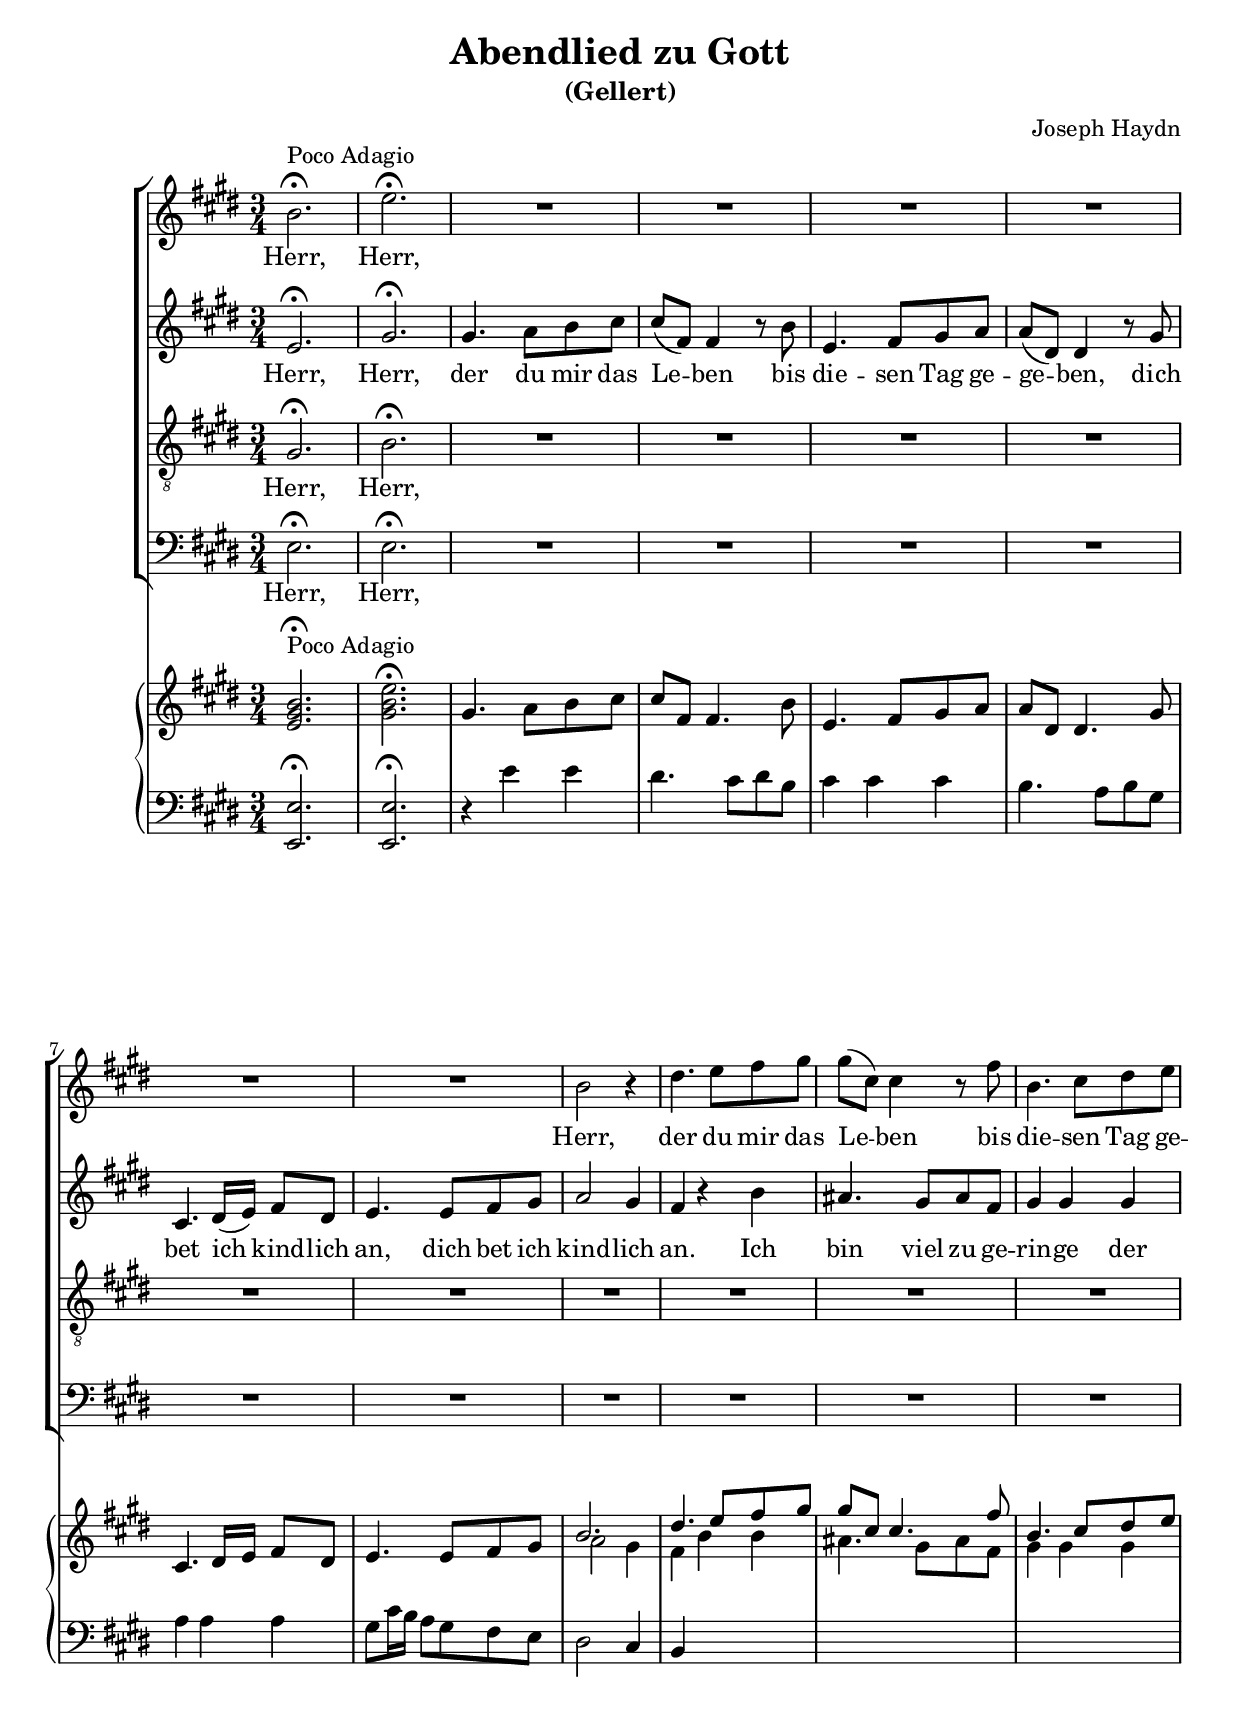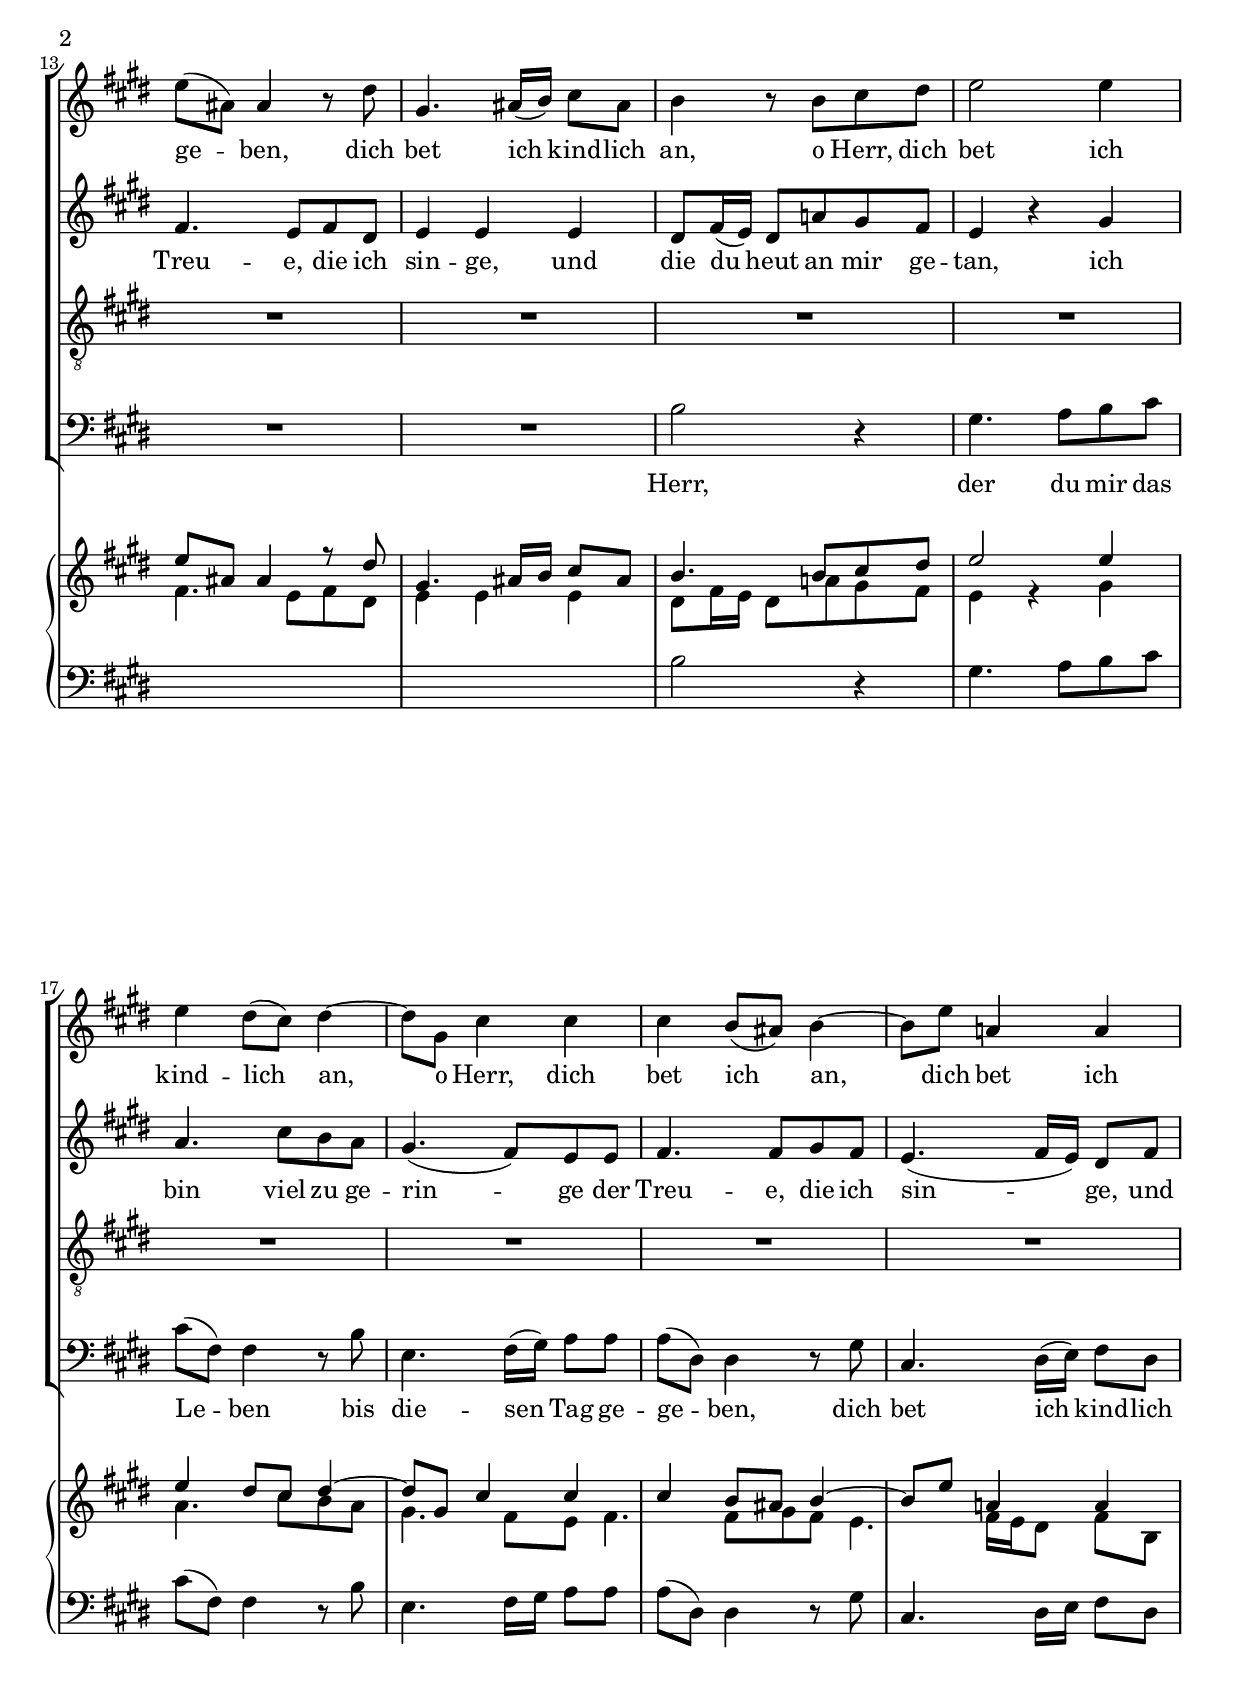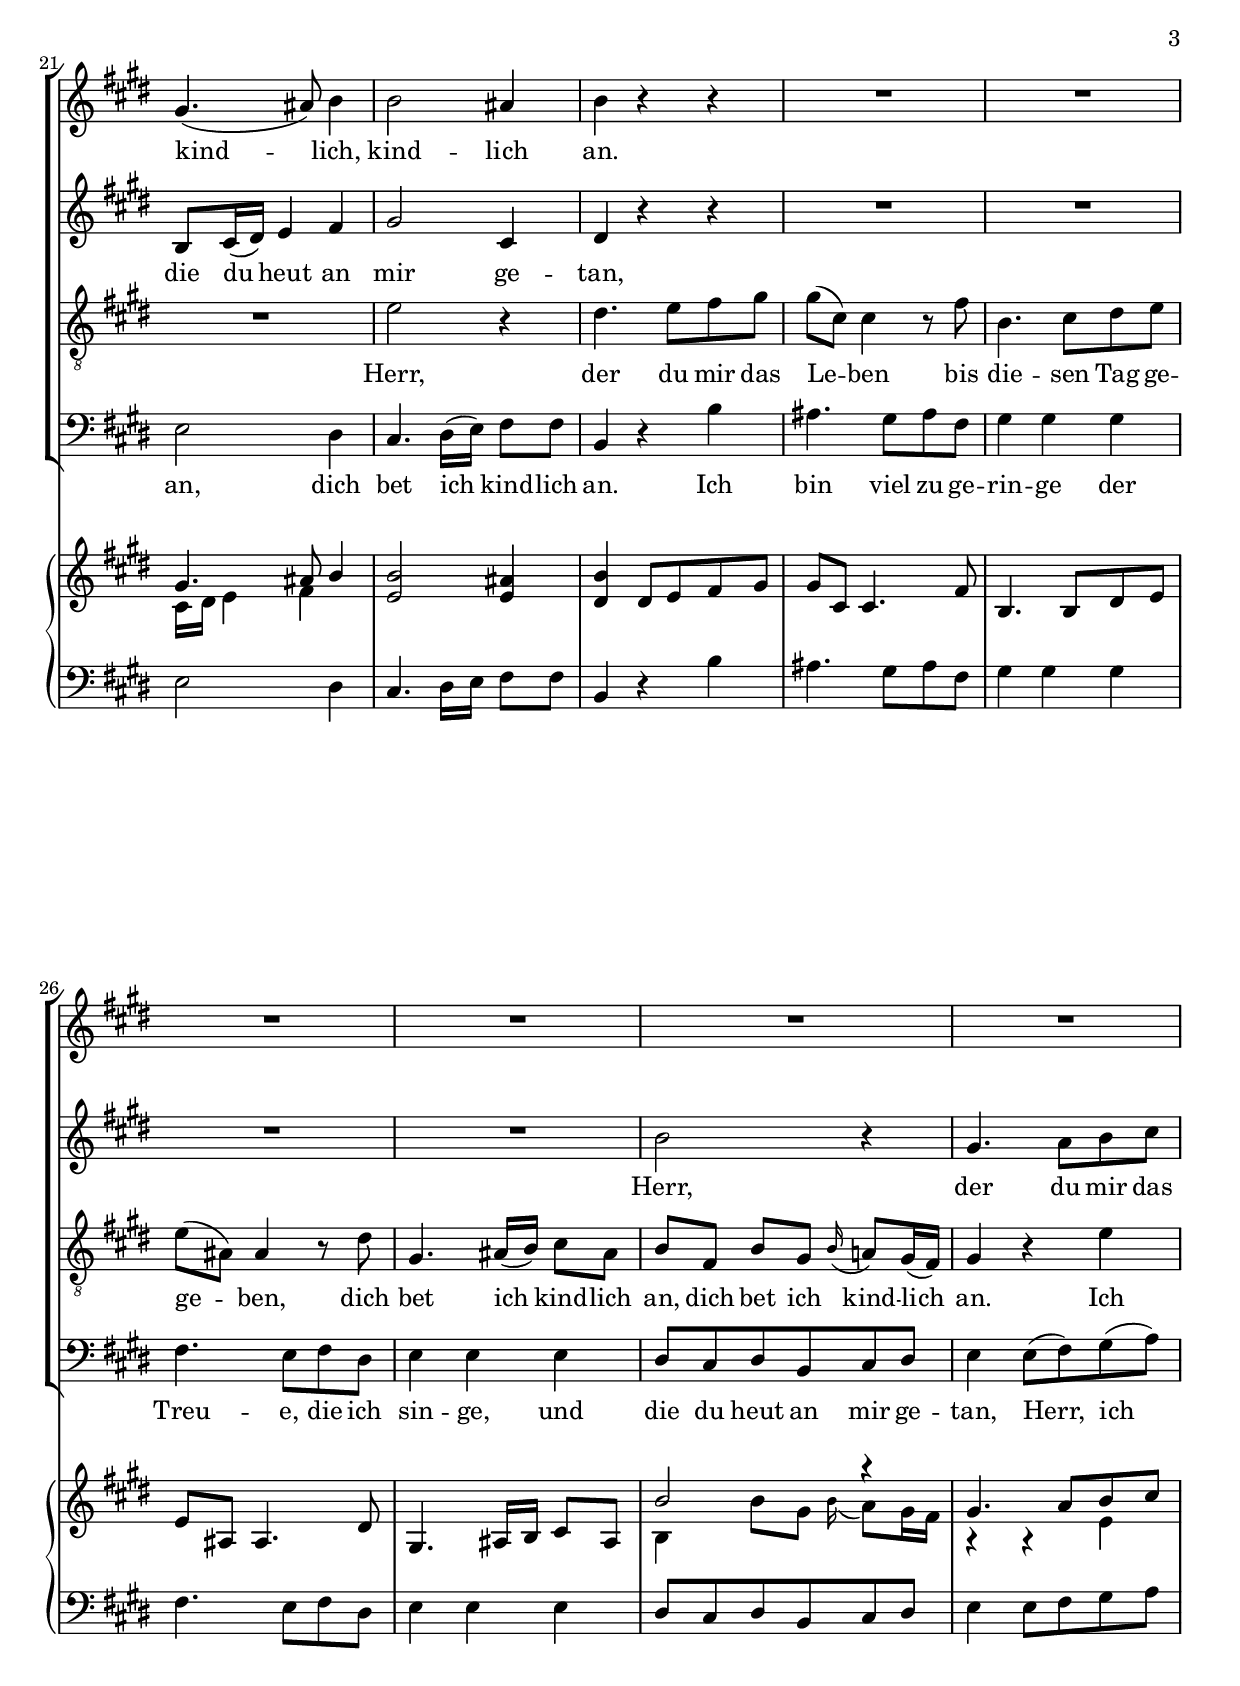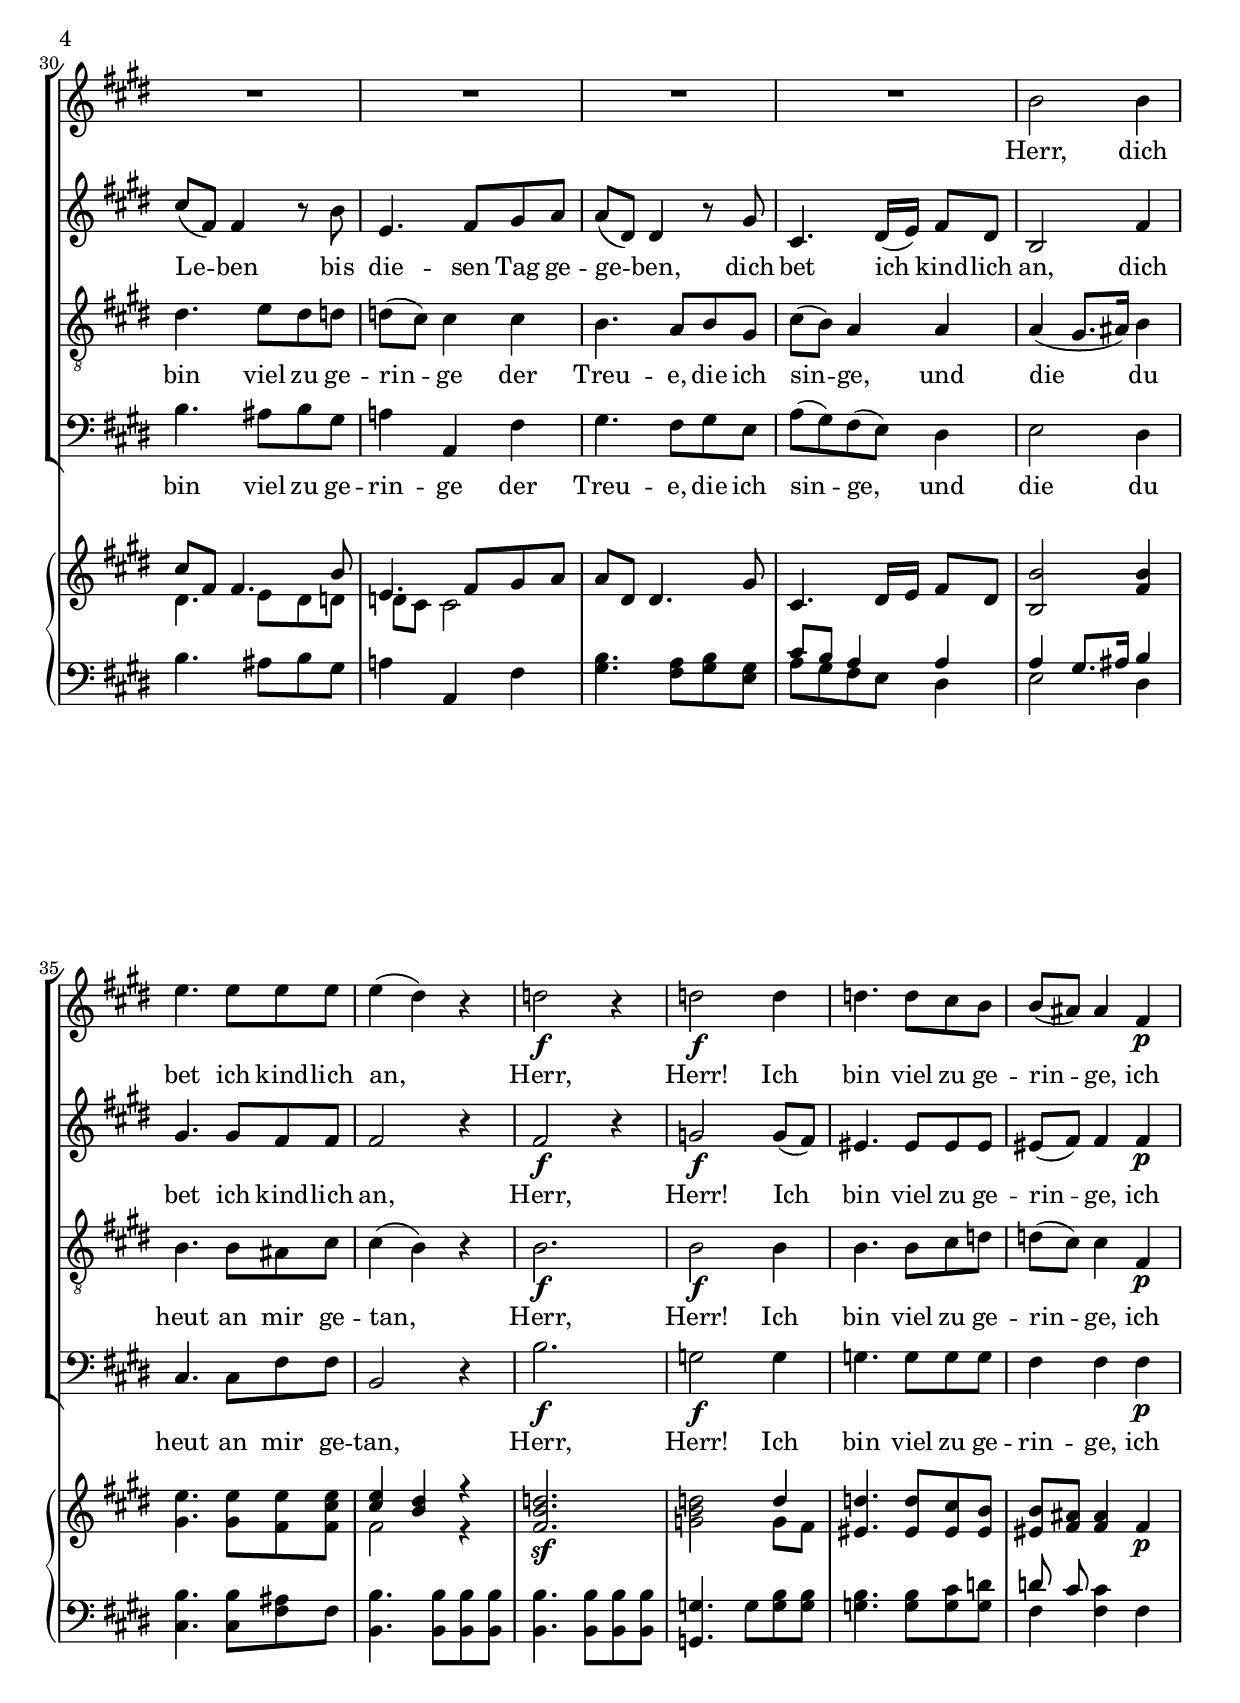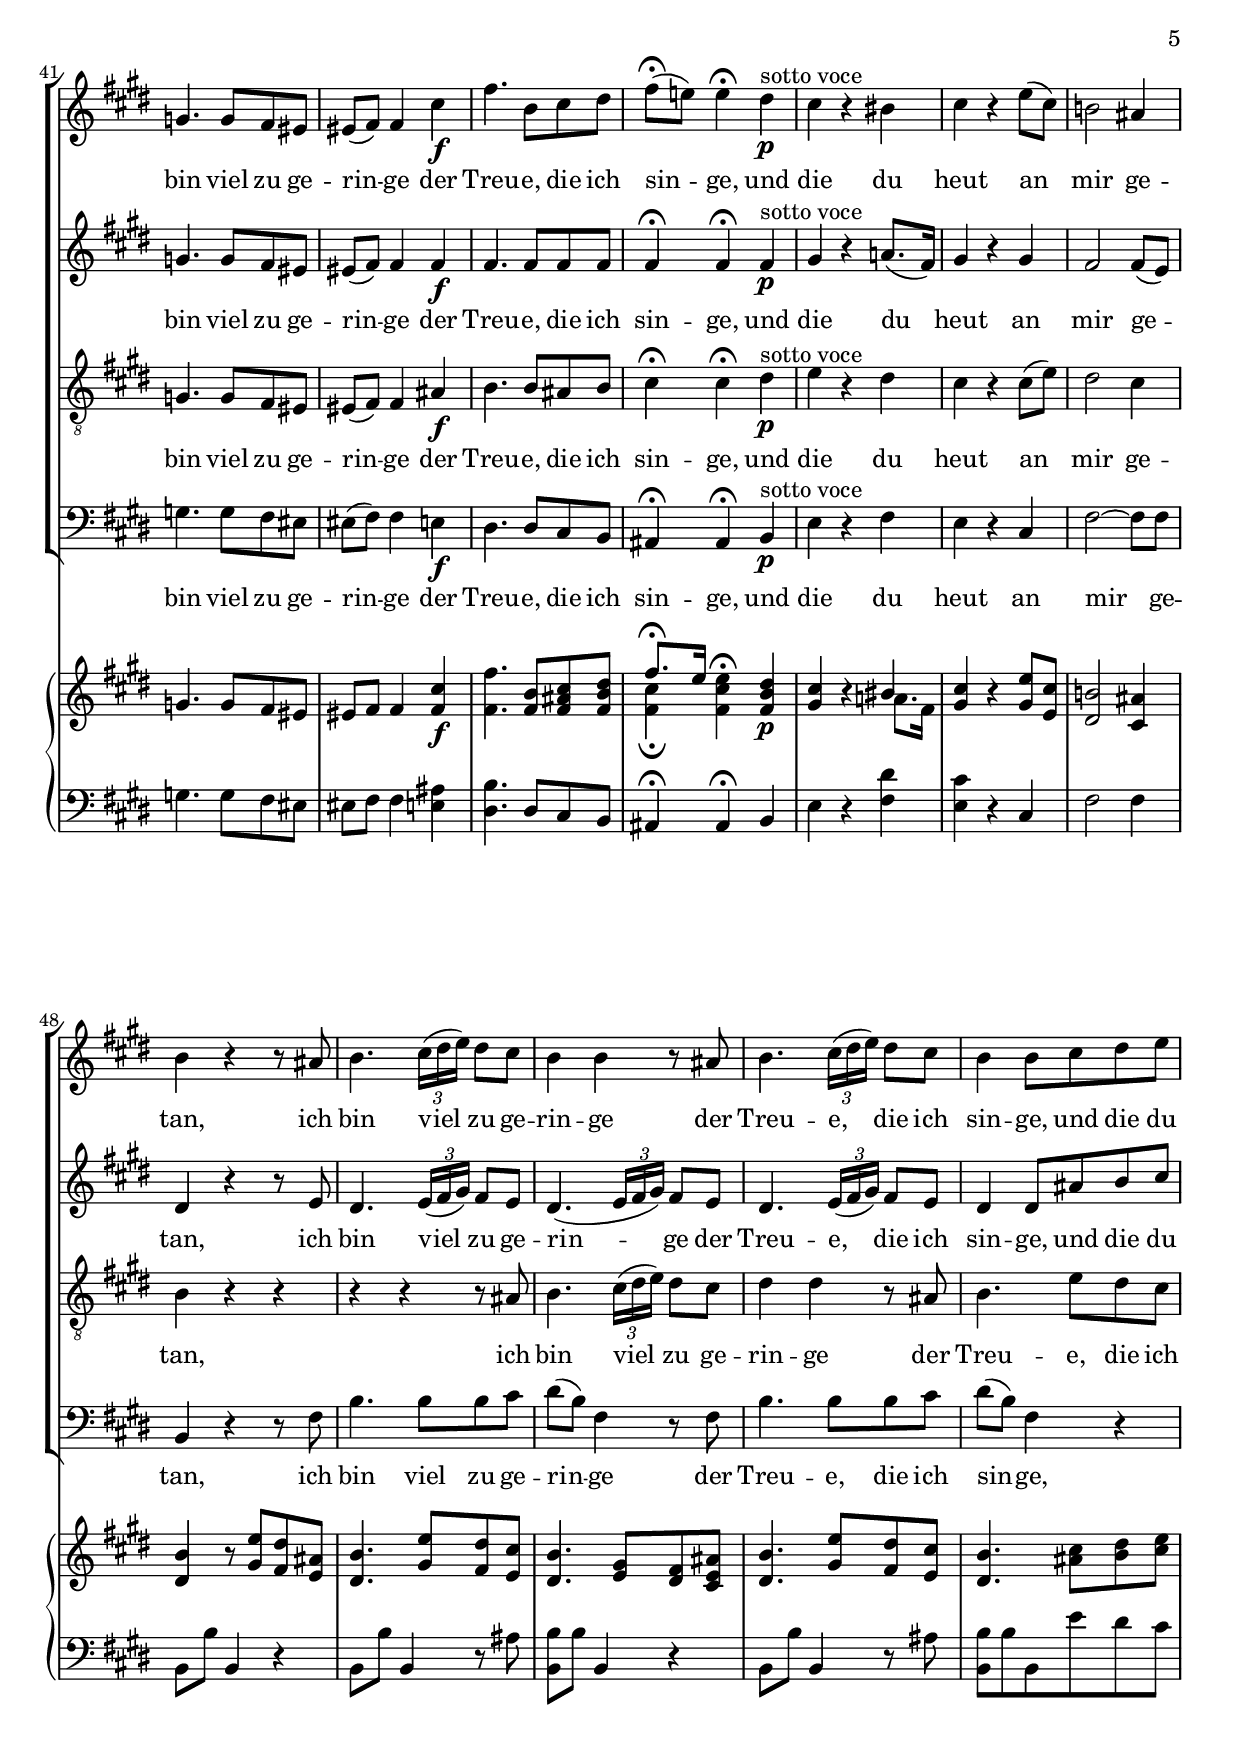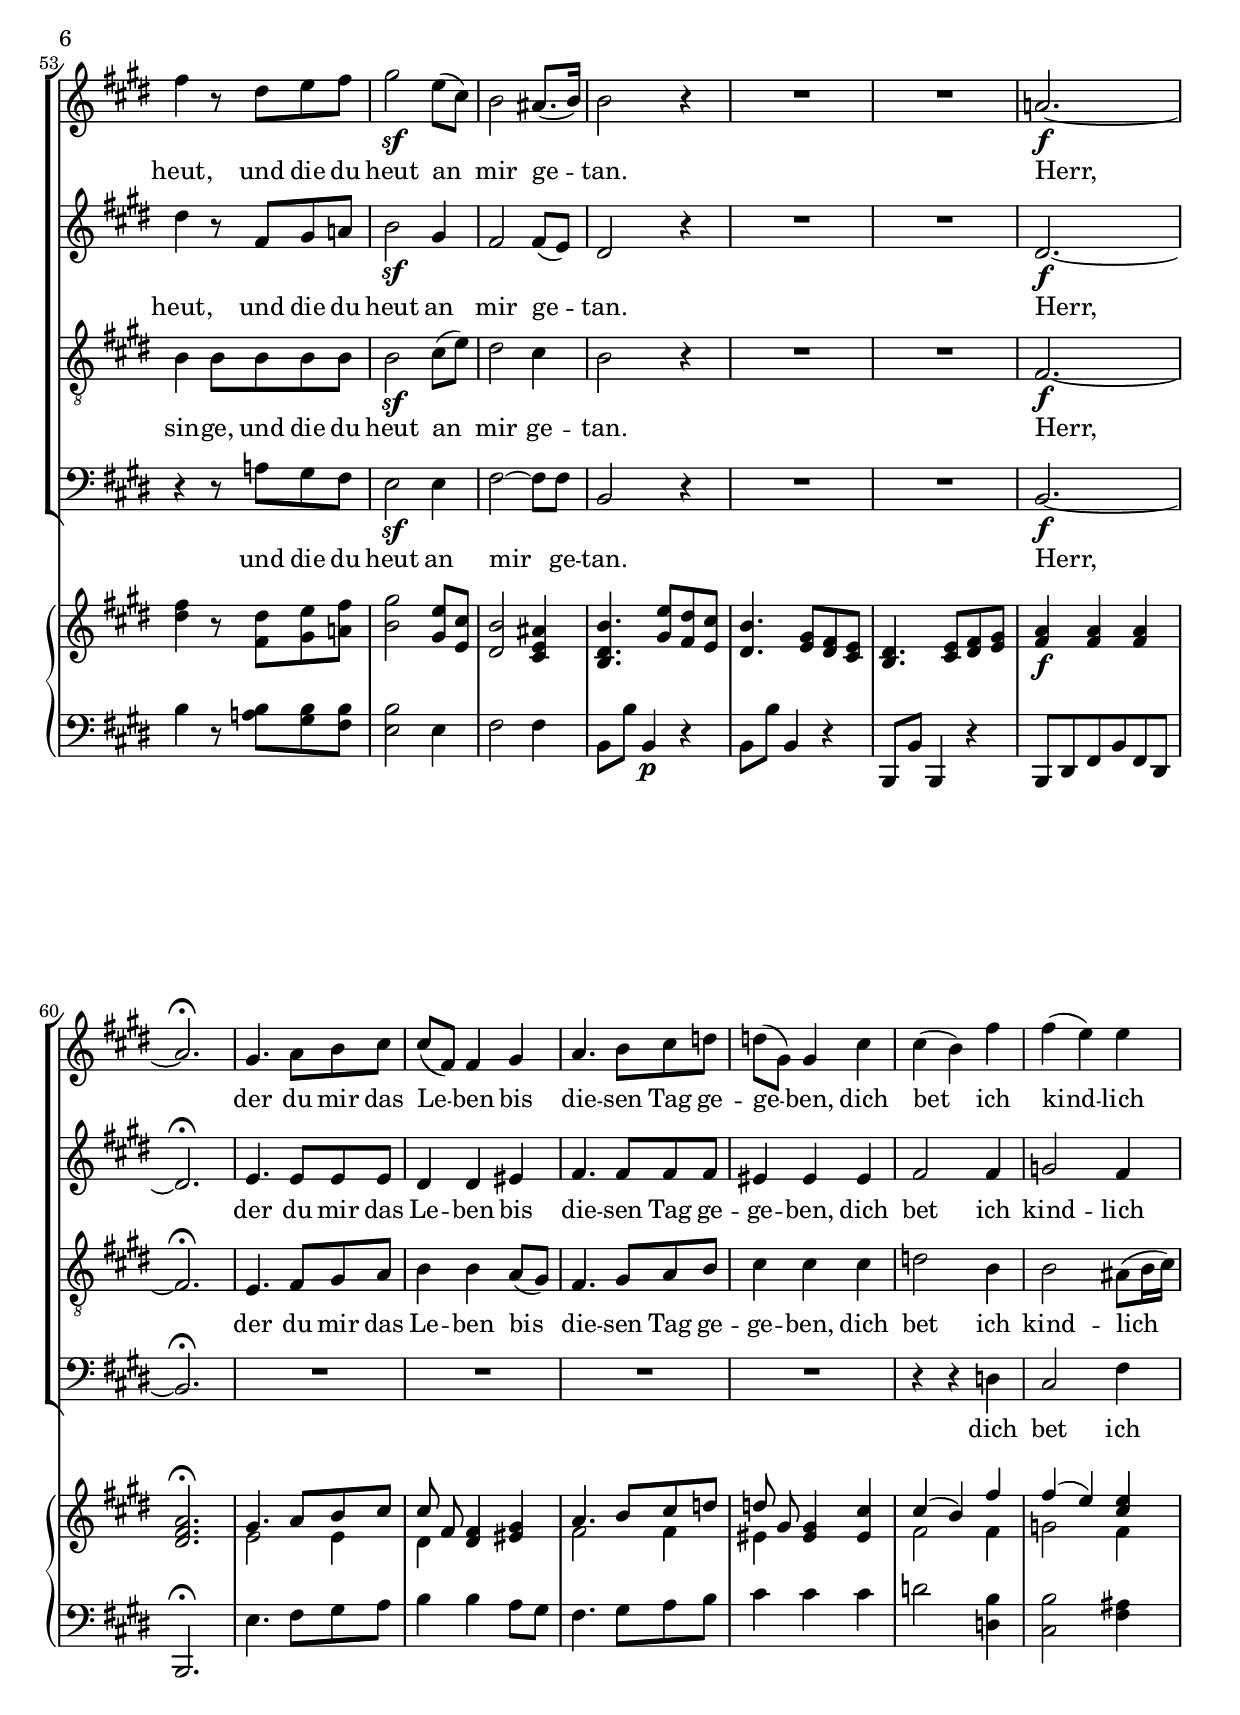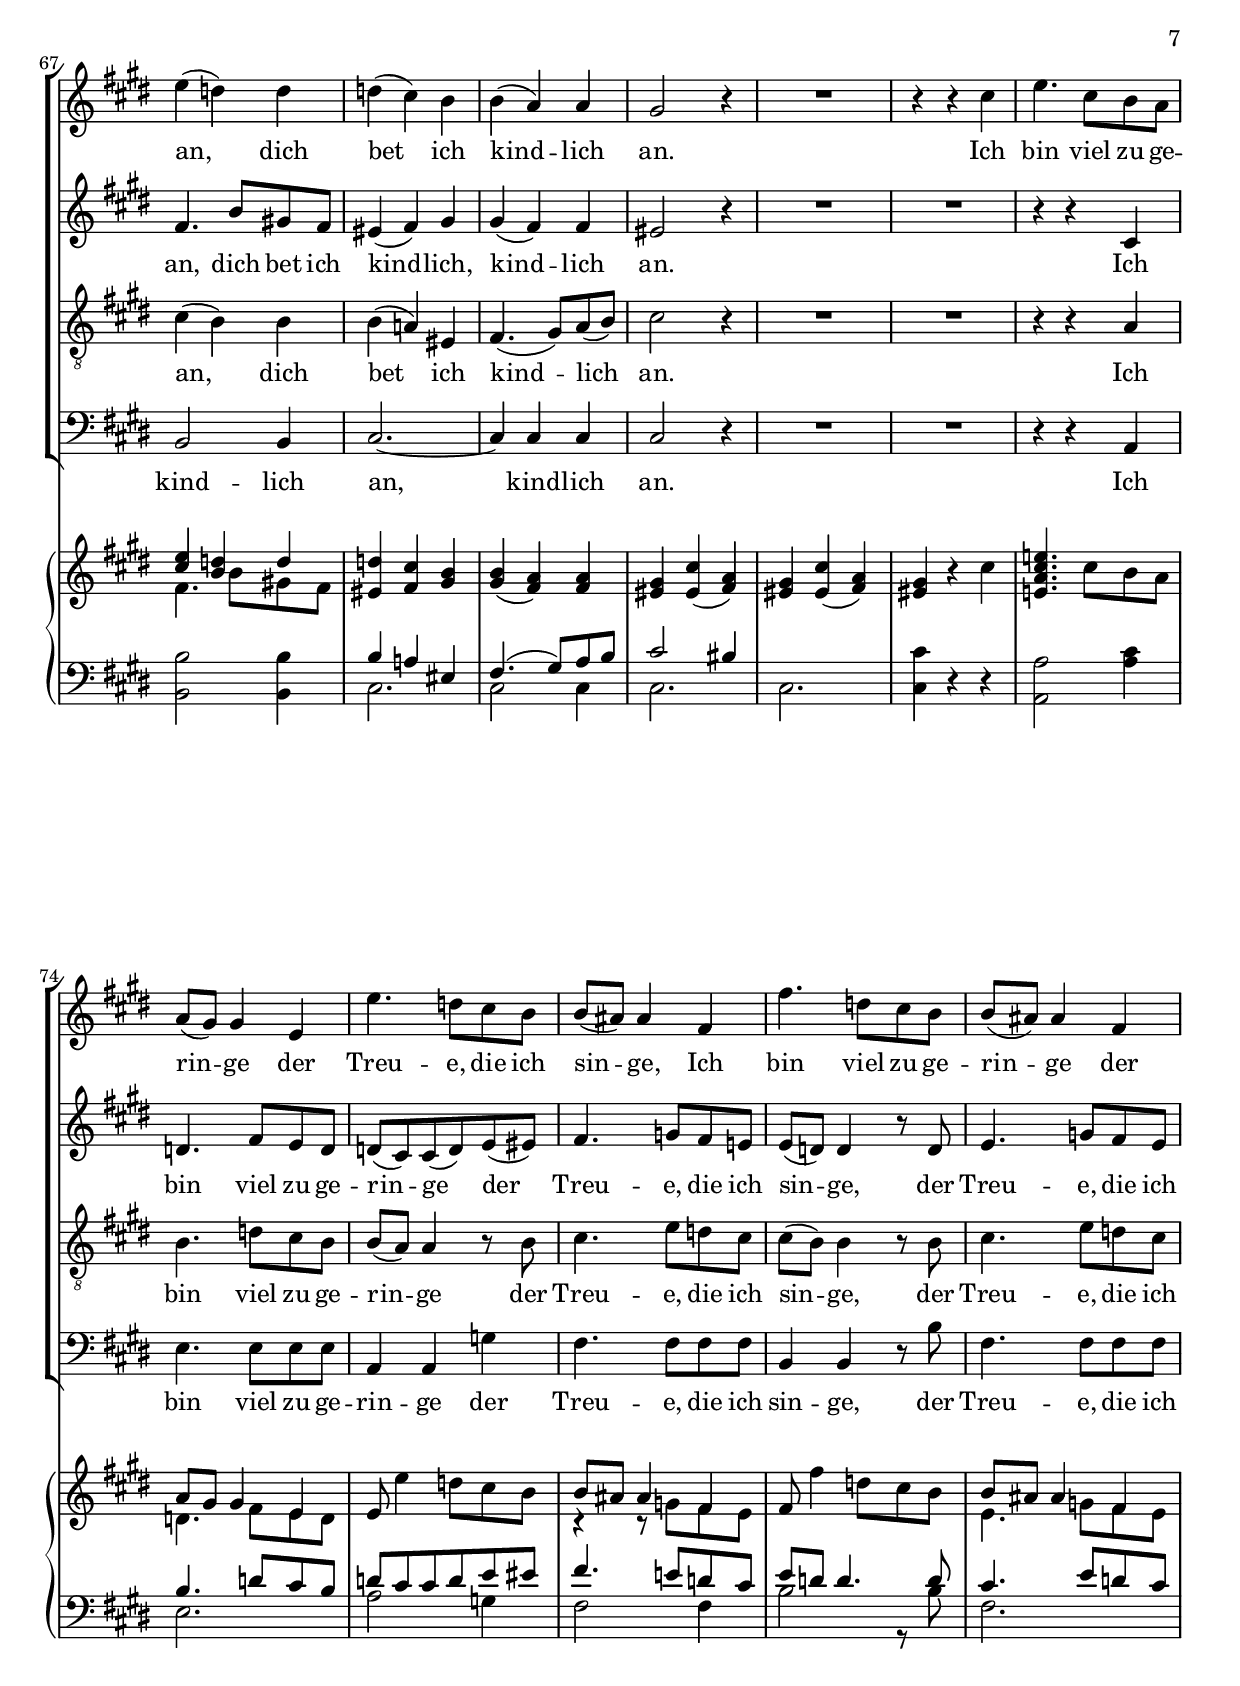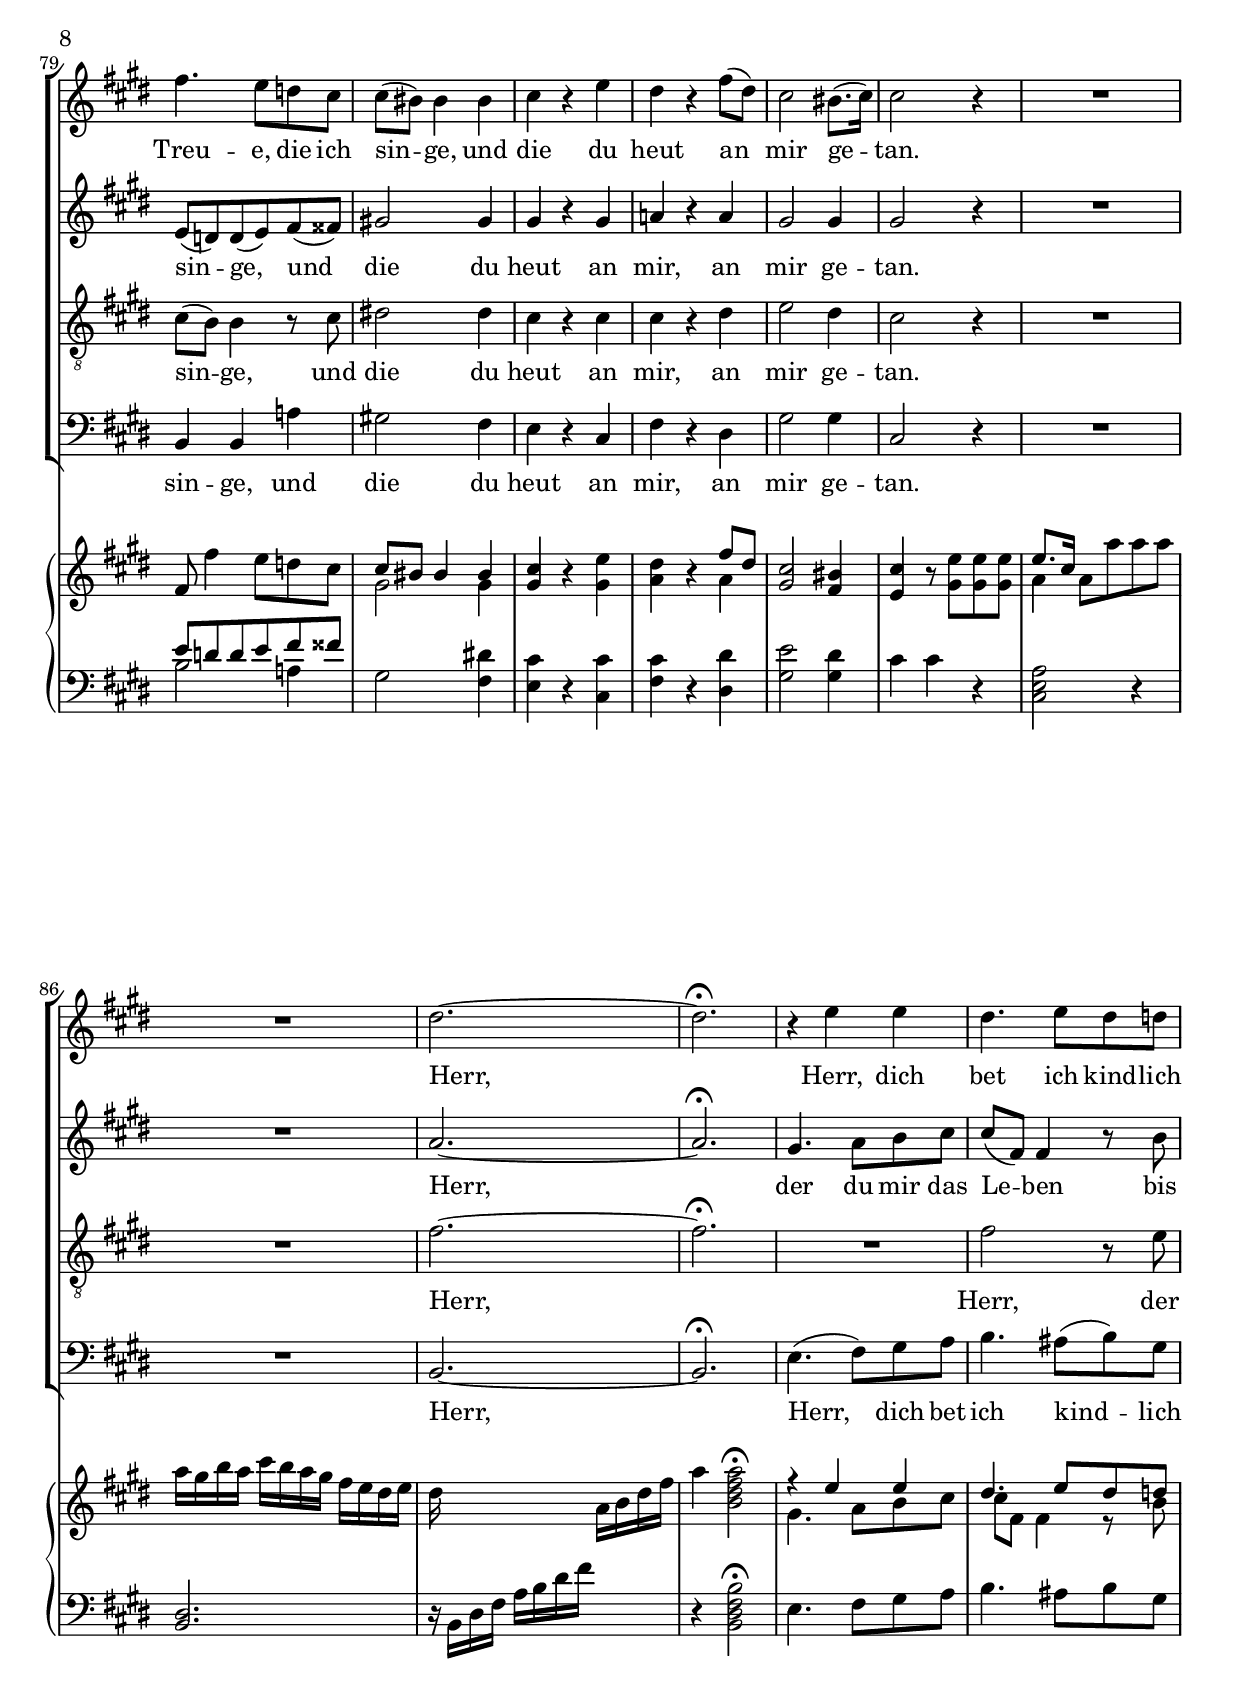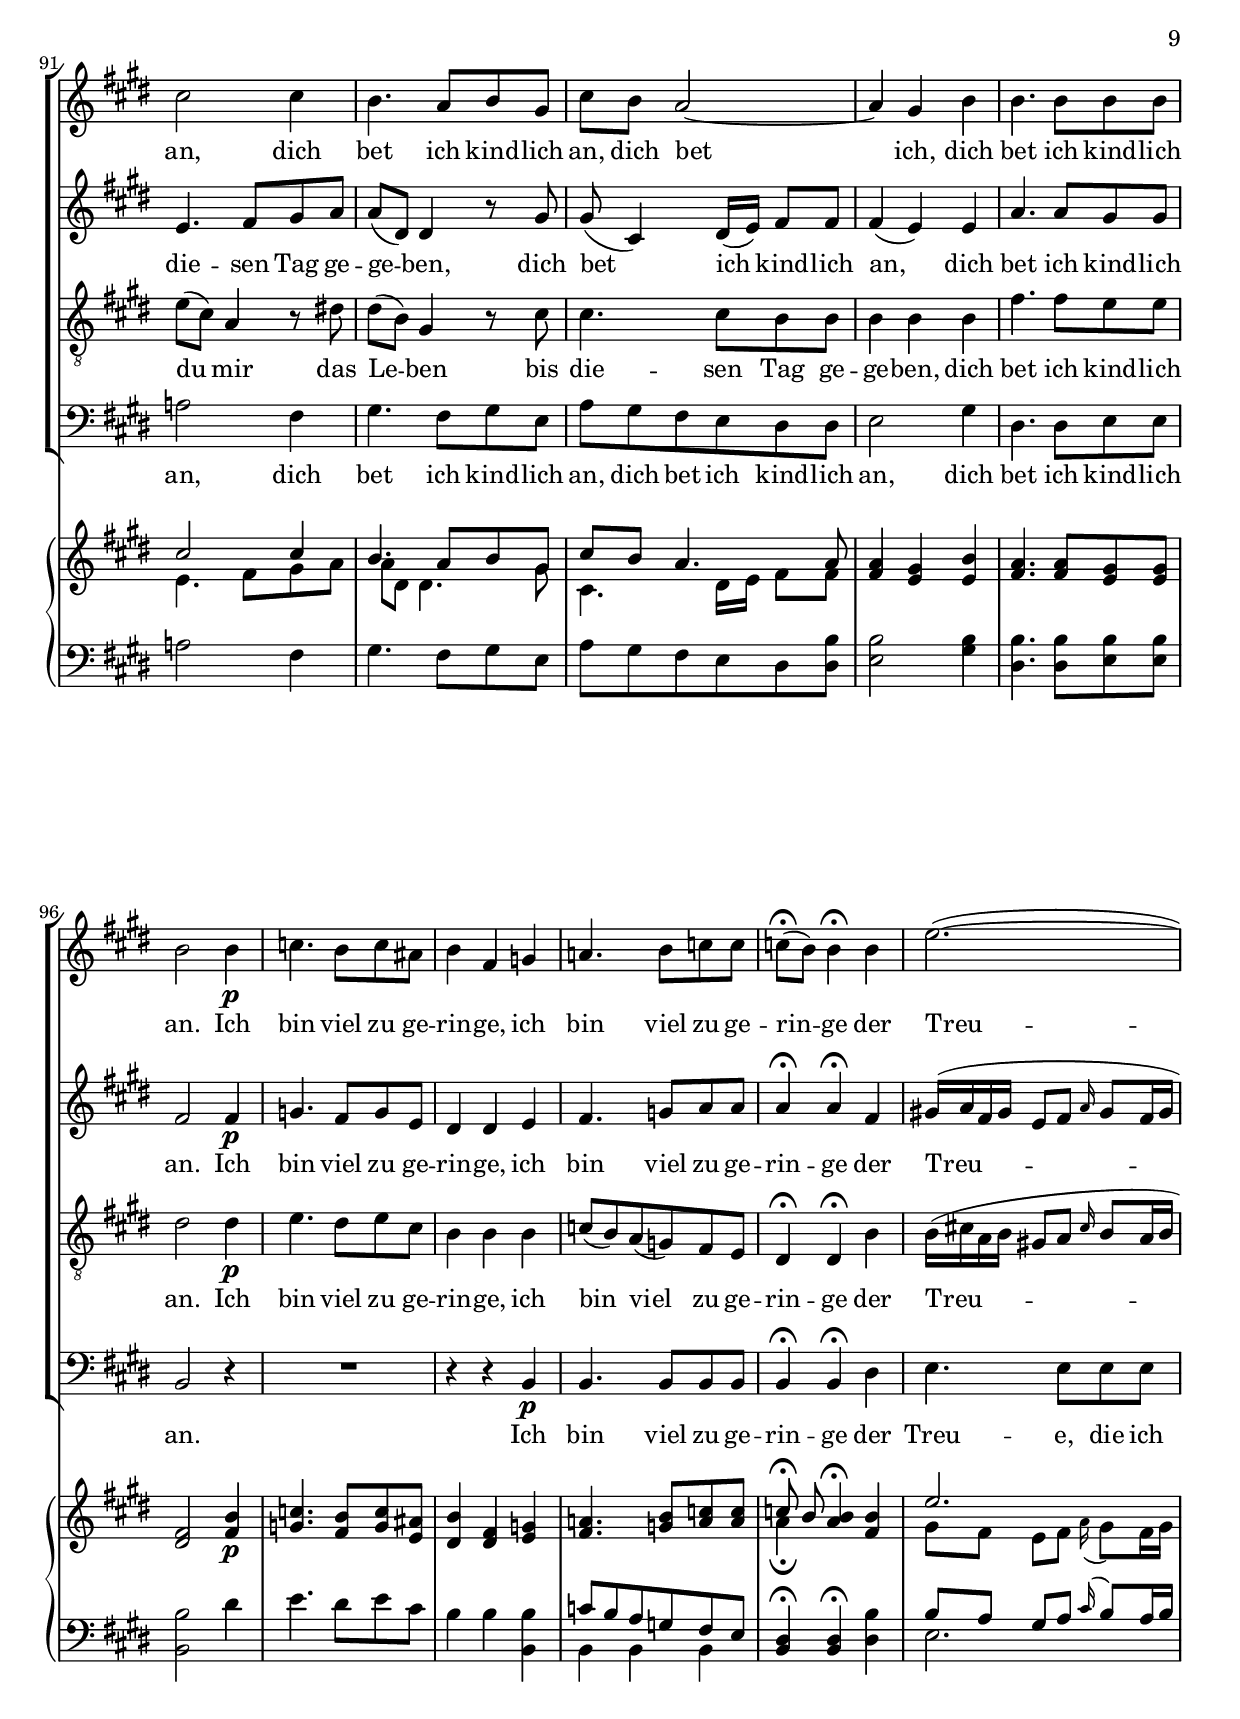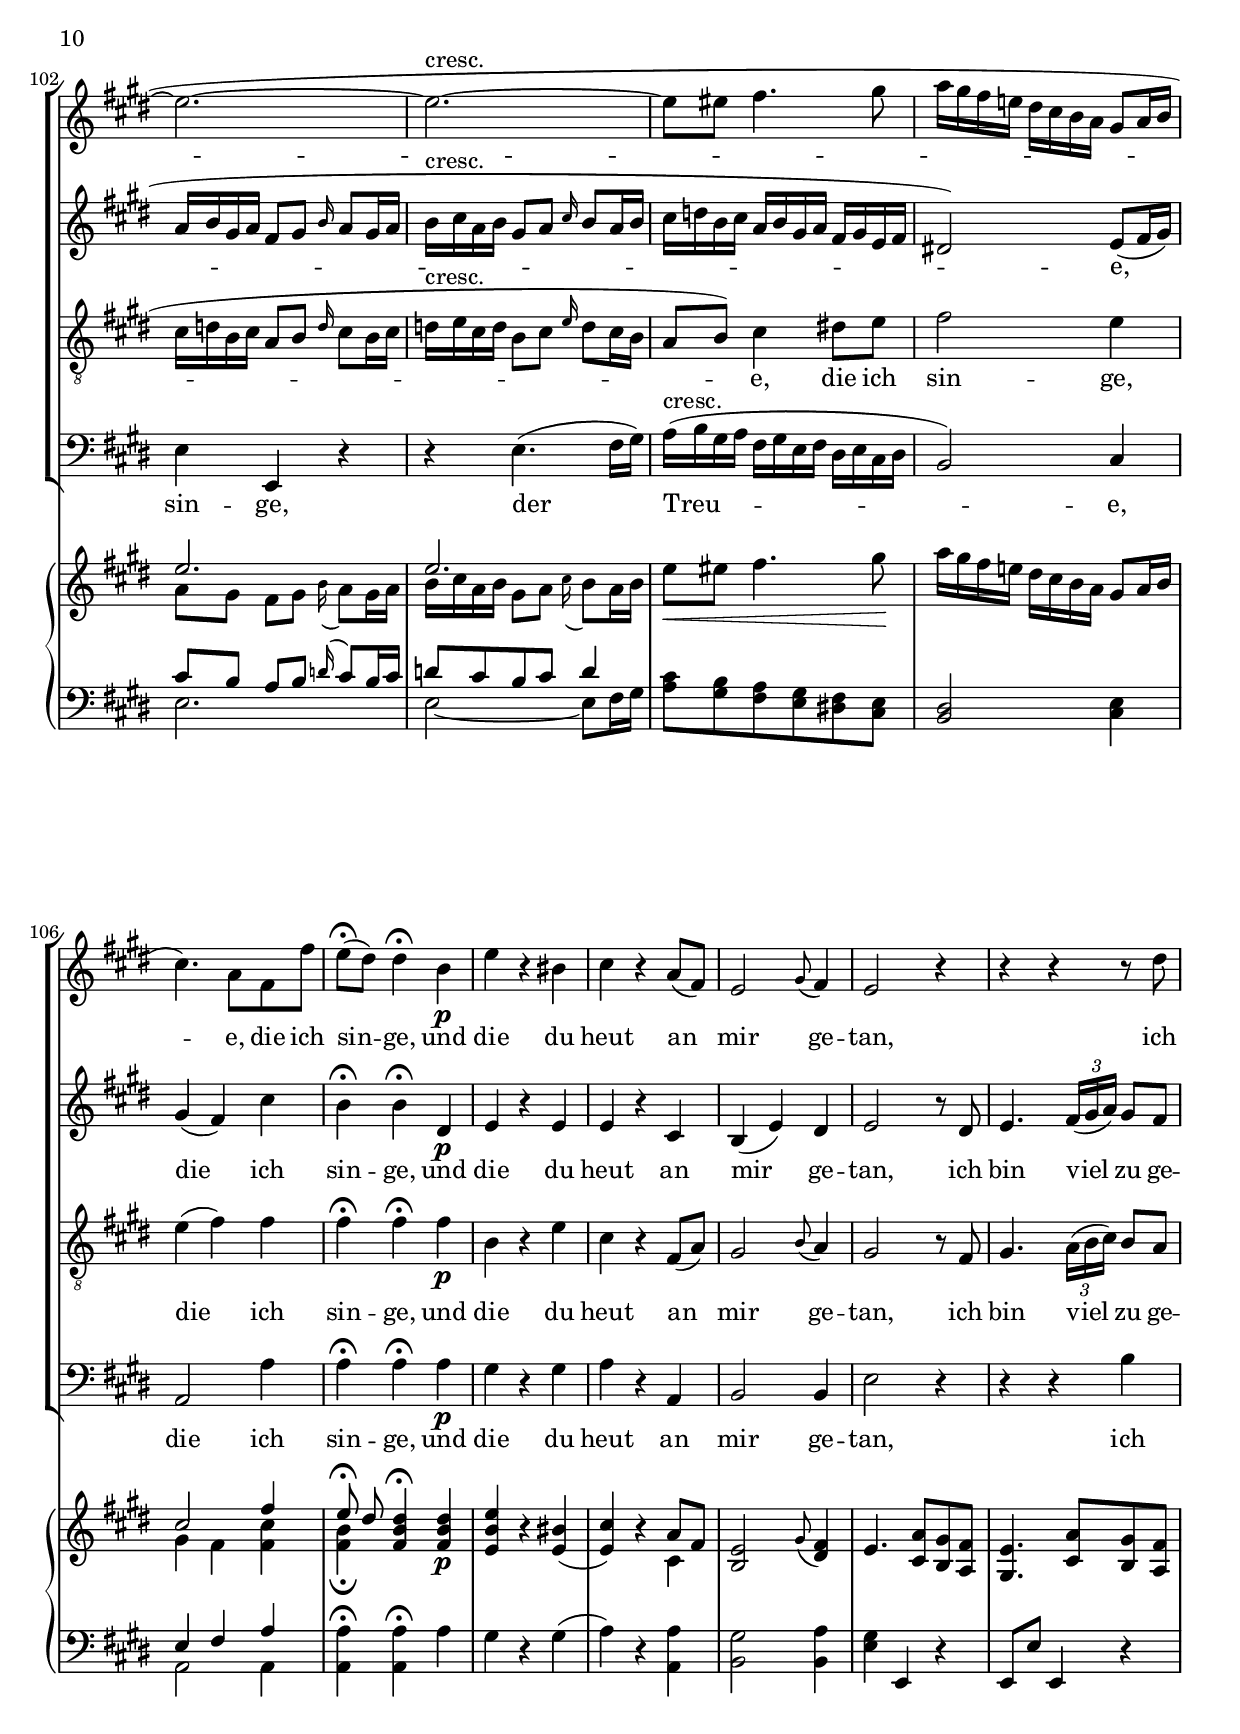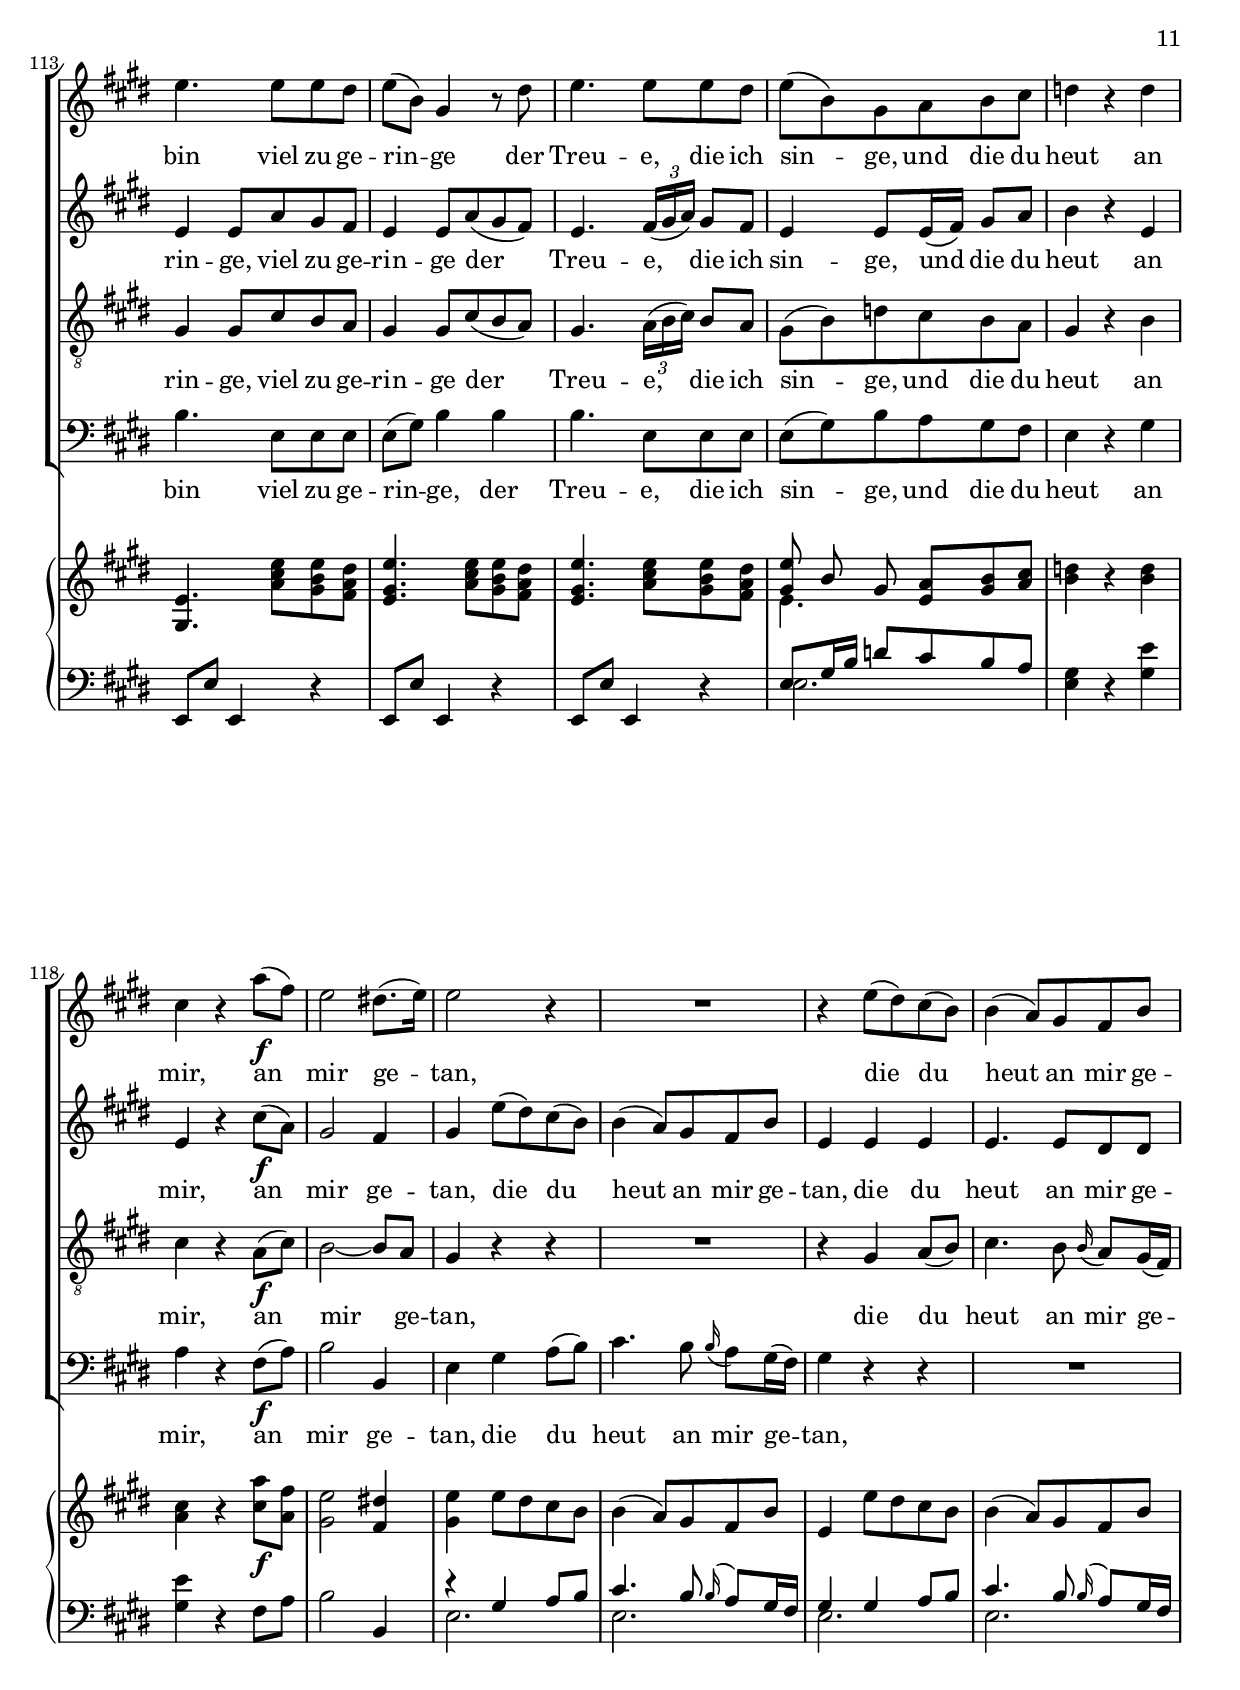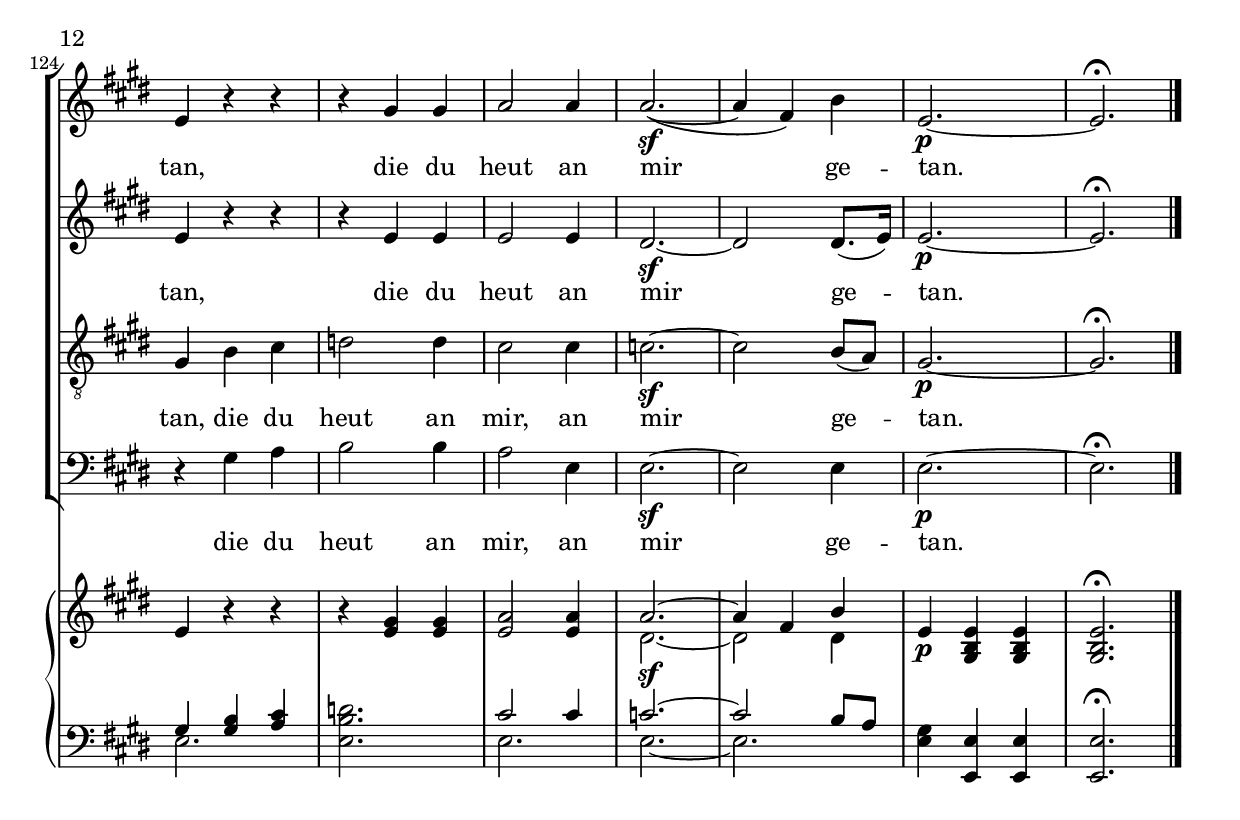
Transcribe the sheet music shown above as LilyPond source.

\version "2.10.5"

% Graver: Augustin Roche

\header {
	title = "Abendlied zu Gott"
	subtitle = "(Gellert)"
	composer = "Joseph Haydn"
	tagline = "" % laisser vide
}	

%/
\paper { 
	% annotate-spacing = ##t
	between-system-space = 0.8\cm
	between-system-padding = #0.5	
	head-separation = #0
	page-top-space = #7
	foot-separation = #0
	bottom-margin = #4
}
%/

%#(set-global-staff-size 16)


\include "italiano.ly"

\score {  
	<<
    \new ChoirStaff {
		<<
		
		% Soprano
        \new Staff \relative do'' { 
			\set Staff.midiInstrument = "synth voice"
			\key mi \major \time 3/4
			si2. \fermata ^"Poco Adagio"
			mi\fermata
			R2.*6
			si2 r4
			red4. mi8 fad sold
			sold( dod,) dod4 r8 fad
			si,4. dod8 red mi
			mi( lad,) lad4 r8 red
			sold,4. lad16( si) dod8 lad
			si4 r8 si dod red 
% page2
			mi2 mi4
			mi red8( dod) red4~
			red8 sold, dod4 dod
			dod si8( lad) si4~
			si8 mi la,!4 la
			sold4.( lad8) si4
			si2 lad4
			si r r
			R2.*10
% page 3
			si2 si4
			mi4. mi8 mi mi
			mi4( red) r
			re2\f r4
			re2\f re4
			re4. re8 dod si
			si( lad) lad4 fad\p
			sol4. sol8 fad mid
			mid( fad) fad4 dod'\f
			fad4. si,8 dod red
% page 4
			fad8( \fermata mi!) mi4 \fermata red\p^"sotto voce"
			dod r sid
			dod r mi8( dod)
			si!2 lad4
			si r r8 lad
			si4. \times 2/3 { dod16( red mi) } red8 dod
			si4 si r8 lad
			si4. \times 2/3 { dod16( red mi) } red8 dod
			si4 si8 dod red mi
			fad4 r8 red mi  fad
			sold2 \sf mi8( dod)
			si2 lad8.( si16)
			si2 r4
			R2.*2
			la!2.~ \f
			la \fermata
			sold4. la8 si dod
% page 5
			dod( fad,) fad4 sold
			la4. si8 dod re
			re( sold,) sold4 dod
			dod( si) fad'
			fad( mi) mi
			mi( re) re
			re( dod) si
			si( la) la
			sold2 r4
			R2.
			r4 r dod
			mi4. dod8 si la
			la( sold) sold4 mi
			mi'4. re8 dod si
			si( lad) lad4 fad
			fad'4. re8 dod si
			si( lad) lad4 fad
			fad'4. mi8 re dod
% page 6
			dod8( sid) sid4 sid
			dod4 r mi
			red r fad8( red)
			dod2 sid8.( dod16)
			dod2 r4
			R2.*2
			red2.~ 
			red\fermata
			r4 mi mi
			red4. mi8 red re
			dod2 dod4
			si4. la8 si sold
			dod si la2~
			la4 sold si
			si4. si8 si si
			si2 si4\p
% page 7
			do4. si8 do lad
			si4 fad sol
			la!4. si8 do do
			do(\fermata si) si4\fermata si
			mi2.~(
			mi~
			mi~^"cresc."
			mi8 mid fad4. sold8
			la16 sold fad mi! red dod si la sold8 la16 si
			dod4.) la8 fad fad'
			mi(\fermata red) red4\fermata si\p
			mi r sid
			dod r la8( fad)
			mi2 \appoggiatura sold8 fad4
			mi2 r4
			r r r8 red'
% page 8
			mi4. mi8 mi red
			mi( si) sold4 r8 red'
			mi4. mi8 mi red
			mi( si) sold la si dod
			re4 r re
			dod r la'8(\f fad)
			mi2 red!8.( mi16)
			mi2 r4
			R2.
			r4 mi8( red) dod( si)
			si4( la8) sold fad si
			mi,4 r r
			r sold sold
			la2 la4
			la2.~ (\sf
			la4 fad) si
			mi,2.~\p
			mi\fermata \bar "|."
		}
		
		\addlyrics {
			Herr, Herr, Herr, 
			der du mir das Le -- ben
			bis die -- sen Tag ge -- ge -- ben,
			dich bet ich kind -- lich an,
			o Herr, dich bet ich kind -- lich an,
			o Herr, dich bet ich an,
			dich bet ich kind -- lich, kind -- lich an.
			Herr, dich bet ich kind -- lich an,
			Herr, Herr! Ich bin viel zu ge -- rin -- ge,
			ich bin viel zu ge -- rin -- ge der Treu -- e,
			die ich sin -- ge, und die du heut an mir ge -- tan,
			ich bin viel zu ge -- rin -- ge der Treu -- e,
			die ich sin -- ge, und die du heut, und die du heut an mir ge -- tan.
			Herr, der du mir das Le -- ben
			bis die -- sen Tag ge -- ge -- ben,
			dich bet ich kind -- lich an,
			dich bet ich kind -- lich an.
			Ich bin viel zu ge -- rin -- ge der Treu -- e,
			die ich sin -- ge,
			Ich bin viel zu ge -- rin -- ge der Treu -- e,
			die ich sin -- ge, und die du heut an mir ge -- tan.
			Herr, Herr, dich bet ich kind -- lich an, dich bet ich kind -- lich an,
			dich bet ich, dich bet ich kind -- lich an.
			Ich bin viel zu ge -- rin -- ge, 
			ich bin viel zu ge -- rin -- ge der Treu -- e,
			die ich sin -- ge, und die du heut an mir ge -- tan,
			ich bin viel zu ge -- rin -- ge der Treu -- e,
			die ich sin -- ge, und die du heut an mir, an mir ge -- tan,
			die du heut an mir ge -- tan, die du heut an mir ge -- tan.
		}
		
		% Alto
		\new Staff \relative do' {
			\set Staff.midiInstrument = "synth voice"
			\key mi \major
			mi2.\fermata sold\fermata
			sold4. la8 si dod
			dod( fad,) fad4 r8 si
			mi,4. fad8 sold la
			la( red,) red4 r8 sold
			dod,4. red16( mi) fad8 red
			mi4. mi8 fad sold
			la2 sold4
			fad4 r si
			lad4. sold8 lad fad
			sold4 sold sold
			fad4. mi8 fad red
			mi4 mi mi
			red8 fad16( mi) red8 la'! sold fad
% page 2
			mi4 r sold
			la4. dod8 si la
			sold4.( fad8) mi mi
			fad4. fad8 sold fad
			mi4.( fad16 mi) red8 fad
			si, dod16( red) mi4 fad
			sold2 dod,4
			red r r
			R2.*4
% page 3
			si'2 r4
			sold4. la8 si dod
			dod( fad,) fad4 r8 si
			mi,4. fad8 sold la
			la( red,) red4 r8 sold
			dod,4. red16( mi) fad8 red
			si2 fad'4
			sold4. sold8 fad fad
			fad2 r4
			fad2\f r4
			sol2\f sol8( fad)
			mid4. mid8 mid mid
			mid( fad) fad4 fad\p
			sol4. sol8 fad mid
			mid( fad) fad4 fad\f
			fad4. fad8 fad fad
% page 4
			fad4\fermata fad\fermata fad\p^"sotto voce"
			sold r la!8.( fad16)
			sold4 r sold
			fad2 fad8( mi)
			red4 r r8 mi
			red4. \times 2/3 { mi16( fad sold) } fad8 mi
			red4.( \times 2/3 { mi16 fad sold) } fad8 mi
			red4. \times 2/3 { mi16( fad sold) } fad8 mi
			red4 red8 lad' si dod
			red4 r8 fad, sold la!
			si2 \sf sold4
			fad2 fad8( mi)
			red2 r4
			R2.*2
			red2.~ \f
			red\fermata
			mi4. mi8 mi mi
% page 5
			red4 red mid
			fad4. fad8 fad fad
			mid4 mid mid
			fad2 fad4
			sol2 fad4
			fad4. si8 sold! fad
			mid4( fad) sold
			sold( fad) fad
			mid2 r4
			R2.*2
			r4 r dod
			re4. fad8 mi re
			re( dod) dod( re) mi( mid)
			fad4. sol8 fad mi!
			mi( re) re4 r8 re
			mi4. sol8 fad mi
			mi( re) re( mi) fad( fadd)
% page 6
			sold!2 sold4
			sold r sold
			la! r la
			sold2 sold4
			sold2 r4
			R2.*2
			la2.~
			la\fermata
			sold4. la8 si dod
			dod( fad,) fad4 r8 si
			mi,4. fad8 sold la
			la( red,) red4 r8 sold
			sold( dod,4) red16( mi) fad8 fad
			fad4( mi) mi
			la4. la8 sold sold
			fad2 fad4\p
% page 7
			sol4. fad8 sol mi
			red4 red mi
			fad4. sol8 la la
			la4\fermata la\fermata fad
			sold!16( la fad sold mi8 fad \grace la16 sold8 fad16 sold
			la si sold la fad8 sold \grace si16 la8 sold16 la
			si^"cresc." dod la si sold8 la \grace dod16 si8 la16 si
			dod re si dod la si sold la fad sold mi fad
			red!2) mi8( fad16 sold)
			sold4( fad) dod'
			si\fermata si\fermata red,\p
			mi r mi
			mi r dod
			si( mi) red
			mi2 r8 red
			mi4. \times 2/3 { fad16( sold la) } sold8 fad
% page 8
			mi4 mi8 la sold fad
			mi4 mi8 la( sold fad)
			mi4. \times 2/3 { fad16( sold la) } sold8 fad
			mi4 mi8 mi16( fad) sold8 la
			si4 r mi,
			mi r dod'8(\f la)
			sold2 fad4
			sold mi'8( red) dod( si)
			si4( la8) sold fad si
			mi,4 mi mi
			mi4. mi8 red red
			mi4 r r
			r mi4 mi
			mi2 mi4
			red2.~\sf
			red2 red8.( mi16)
			mi2.~\p
			mi\fermata
		}
		
		\addlyrics {
			Herr, Herr, der du mir das Le -- ben
			bis die -- sen Tag ge -- ge -- ben,
			dich bet ich kind -- lich an,
			dich bet ich kind -- lich an.
			Ich bin viel zu ge -- rin -- ge der Treu -- e,
			die ich sin -- ge, und die du heut an mir ge -- tan,
			ich bin viel zu ge -- rin -- ge der Treu -- e,
			die ich sin -- ge, und die du heut an mir ge -- tan,
			Herr, der du mir das Le -- ben
			bis die -- sen Tag ge -- ge -- ben,
			dich bet ich kind -- lich an,
			dich bet ich kind -- lich an,
			Herr, Herr! Ich bin viel zu ge -- rin -- ge,
			ich bin viel zu ge -- rin -- ge der Treu -- e,
			die ich sin -- ge, und die du heut an mir ge -- tan,
			ich bin viel zu ge -- rin -- ge der Treu -- e,
			die ich sin -- ge, und die du heut, und die du heut an mir ge -- tan.
			Herr, der du mir das Le -- ben
			bis die -- sen Tag ge -- ge -- ben,
			dich bet ich kind -- lich an,
			dich bet ich kind -- lich, kind -- lich an.
			Ich bin viel zu ge -- rin -- ge der Treu -- e,
			die ich sin -- ge, der Treu -- e,
			die ich sin -- ge, und die du heut an mir, an mir ge -- tan.
			Herr, der du mir das Le -- ben
			bis die -- sen Tag ge -- ge -- ben,
			dich bet ich kind -- lich an,
			dich bet ich kind -- lich an.
			Ich bin viel zu ge -- rin -- ge, 
			ich bin viel zu ge -- rin -- ge der Treu -- e,
			die ich sin -- ge, und die du heut an mir ge -- tan,
			ich bin viel zu ge -- rin -- ge, viel zu ge -- rin -- ge der Treu -- e,
			die ich sin -- ge, und die du heut an mir, an mir ge -- tan,
			die du heut an mir ge -- tan, die du heut an mir ge -- tan,
			die du heut an mir ge -- tan.
		}
		
		% Tenors
		\new Staff \relative do' {
			\set Staff.midiInstrument = "synth voice"
			\clef "G_8" \key mi \major
			sold2.\fermata
			si\fermata
			R2.*19
% page 2
			mi2 r4
			red4. mi8 fad sold
			sold( dod,) dod4 r8 fad
			si,4. dod8 red mi
			mi( lad,) lad4 r8 red
			sold,4. lad16( si) dod8 lad
% page 3
			si fad si sold \appoggiatura si16 la!8 sold16( fad)
			sold4 r mi'
			red4. mi8 red re
			re( dod) dod4 dod
			si4. la8 si sold
			dod( si) la4 la
			la( sold8. lad16) si4
			si4. si8 lad dod
			dod4( si) r
			si2.\f
			si2\f si4
			si4. si8 dod re
			re( dod) dod4fad,\p
			sol4. sol8 fad mid
			mid8( fad) fad4 lad\f
			si4. si8 lad si
% page 4
			dod4 \fermata dod\fermata red\p^"sotto voce"
			mi
			r red
			dod r dod8( mi)
			red2 dod4
			si r r
			r r r8 lad
			si4. \times 2/3 { dod16( red mi) } red8 dod
			red4 red r8 lad
			si4. mi8 red dod
			si4 si8 si si si
			si2\sf dod8( mi)
			red2 dod4
			si2 r4
			R2.*2
			fad2.~\f
			fad\fermata
			mi4. fad8 sold la
% page 5
			si4 si la8( sold)
			fad4. sold8 la si
			dod4 dod dod
			re2 si4
			si2 lad8( si16 dod)
			dod4( si) si
			si( la!) mid
			fad4.( sold8) la( si)
			dod2 r4
			R2.*2
			r4 r la
			si4. re8 dod si
			si( la) la4 r8 si
			dod4. mi8 re dod
			dod( si) si4 r8 si
			dod4. mi8 re dod
			dod( si) si4 r8 dod
% page 6
			red!2 red4
			dod r dod
			dod r red
			mi2 red4
			dod2 r4
			R2.*2
			fad2.~
			fad\fermata
			R2.
			fad2 r8 mi
			mi( dod) la4 r8 red!
			red( si) sold4 r8 dod
			dod4. dod8 si si
			si4 si si
			fad'4. fad8 mi mi
			red2 red4\p
% page 7
			mi4. red8 mi dod
			si4 si si
			do8( si) la( sol) fad mi
			red4\fermata red\fermata si'
			si16( dod! la si sold!8 la \grace dod16 si8 la16 si
			dod re si dod la8 si \grace re16 dod8 si16 dod
			re^"cresc." mi dod re si8 dod \grace mi16 re8 dod16 si
			la8 si) dod4 red!8 mi
			fad2 mi4
			mi( fad) fad
			fad\fermata fad\fermata fad\p
			si, r mi
			dod r fad,8( la)
			sold2 \appoggiatura si8 la4
			sold2 r8 fad
			sold4. \times 2/3 { la16( si dod) } si8 la
% page 8
			sold4 sold8 dod si la
			sold4 sold8 dod( si la)
			sold4. \times 2/3 { la16( si dod) } si8 la
			sold( si) re dod si la
			sold4 r si
			dod r la8(\f dod)
			si2~ si8 la
			sold4 r r
			R2.
			r4 sold4 la8( si)
			dod4. si8 \appoggiatura si16 la8 sold16( fad)
			sold4 si dod
			re2 re4
			dod2 dod4
			do2.~ \sf
			do2 si8( la)
			sold2.~\p
			sold\fermata
		}
		
		\addlyrics {
			Herr, Herr, Herr, der du mir das Le -- ben
			bis die -- sen Tag ge -- ge -- ben,
			dich bet ich kind -- lich an,
			dich bet ich kind -- lich an.
			Ich bin viel zu ge -- rin -- ge der Treu -- e,
			die ich sin -- ge, und die du heut an mir ge -- tan,
			Herr, Herr! Ich bin viel zu ge -- rin -- ge,
			ich bin viel zu ge -- rin -- ge der Treu -- e,
			die ich sin -- ge, und die du heut an mir ge -- tan,
			ich bin viel zu ge -- rin -- ge der Treu -- e,
			die ich sin -- ge, und die du heut an mir ge -- tan.
			Herr, der du mir das Le -- ben
			bis die -- sen Tag ge -- ge -- ben,
			dich bet ich kind -- lich an,
			dich bet ich kind -- lich an.
			Ich bin viel zu ge -- rin -- ge der Treu -- e,
			die ich sin -- ge, der Treu -- e,
			die ich sin -- ge, und die du heut an mir, an mir ge -- tan.
			Herr, Herr, der du mir das Le -- ben
			bis die -- sen Tag ge -- ge -- ben,
			dich bet ich kind -- lich an.
			Ich bin viel zu ge -- rin -- ge, 
			ich bin viel zu ge -- rin -- ge der Treu -- e,
			die ich sin -- ge, die ich sin -- ge, und die du heut an mir ge -- tan,
			ich bin viel zu ge -- rin -- ge, viel zu ge -- rin -- ge der Treu -- e,
			die ich sin -- ge, und die du heut an mir, an mir ge -- tan,
			die du heut an mir ge -- tan, 
			die du heut an mir, an mir ge -- tan.
		}
		
		% Basses
		\new Staff \relative do' {
			\set Staff.midiInstrument = "synth voice"
			\clef bass
			\key mi \major
			mi,2.\fermata
			mi \fermata
			R2.*12
			si'2 r4
% page 2
			sold4. la8 si dod
			dod( fad,) fad4 r8 si
			mi,4. fad16( sold) la8 la
			la( red,) red4 r8 sold
			dod,4. red16( mi) fad8 red
			mi2 red4
			dod4. red16( mi) fad8 fad
			si,4 r si'
			lad4. sold8 lad fad
			sold4 sold sold
			fad4. mi8 fad red
			mi4 mi mi
% page 3
			red8 dod red si dod red
			mi4 mi8( fad) sold( la)
			si4. lad8 si sold
			la!4 la, fad'
			sold4. fad8 sold mi
			la( sold) fad( mi) red4
			mi2 red4
			dod4. dod8 fad fad
			si,2 r4
			si'2.\f
			sol2\f sol4
			sol4. sol8 sol sol
			fad4 fad fad\p
			sol4. sol8 fad mid
			mid( fad) fad4 mi\f
			red4. red8 dod si
% page 4
			lad4\fermata lad \fermata si\p ^"sotto voce"
			mi r fad
			mi r dod
			fad2~ fad8 fad
			si,4 r r8 fad'
			si4. si8 si dod
			red( si) fad4 r8 fad
			si4. si8 si dod
			red( si) fad4 r
			r r8 la! sold fad
			mi2\sf mi4
			fad2~ fad8 fad
			si,2 r4
			R2.*2
			si2.~\f
			si\fermata
			R2.*4
% page 5
			r4 r re
			dod2 fad4
			si,2 si4
			dod2.~
			dod4 dod dod
			dod2 r4
			R2.*2
			r4 r la
			mi'4. mi8 mi mi
			la,4 la sol'
			fad4. fad8 fad fad
			si,4 si r8 si'
			fad4. fad8 fad fad
			si,4 si la'!
% page 6
			sold!2 fad4
			mi r dod
			fad r red
			sold2 sold4
			dod,2 r4
			R2.*2
			si2.~
			si\fermata
			mi4.( fad8) sold la
			si4. lad8( si) sold
			la!2 fad4
			sold4. fad8 sold mi
			la sold fad mi red red
			mi2 sold4
			red4. red8 mi mi
			si2 r4
% page 7
			R2.
			r4 r si\p
			si4. si8 si si
			si4\fermata si\fermata red
			mi4. mi8 mi mi
			mi4 mi, r
			r mi'4.( fad16 sold)
			la(^"cresc." si sold la fad sold mi fad red mi dod red
			si2) dod4
			la2 la'4
			la\fermata la\fermata la\p
			sold r sold
			la r la,
			si2 si4
			mi2 r4
			r r si'4
% page 8
			si4. mi,8 mi mi
			mi( sold) si4 si
			si4. mi,8 mi mi
			mi( sold) si la sold fad
			mi4 r sold
			la r fad8(\f la)
			si2 si,4
			mi sold la8( si)
			dod4. si8 \appoggiatura si16 la8 sold16( fad)
			sold4 r r
			R2.
			r4 sold la
			si2 si4
			la2 mi4
			mi2.~\sf
			mi2 mi4
			mi2.~\p
			mi\fermata
		}
		
		\addlyrics {
			Herr, Herr, Herr, der du mir das Le -- ben
			bis die -- sen Tag ge -- ge -- ben,
			dich bet ich kind -- lich an,
			dich bet ich kind -- lich an.
			Ich bin viel zu ge -- rin -- ge der Treu -- e,
			die ich sin -- ge, und die du heut an mir ge -- tan,
			Herr, ich bin viel zu ge -- rin -- ge der Treu -- e,
			die ich sin -- ge, und die du heut an mir ge -- tan,
			Herr, Herr! Ich bin viel zu ge -- rin -- ge,
			ich bin viel zu ge -- rin -- ge der Treu -- e,
			die ich sin -- ge, und die du heut an mir ge -- tan,
			ich bin viel zu ge -- rin -- ge der Treu -- e,
			die ich sin -- ge, und die du heut an mir ge -- tan.
			Herr, dich bet ich kind -- lich an, kind -- lich an.
			Ich bin viel zu ge -- rin -- ge der Treu -- e,
			die ich sin -- ge, der Treu -- e,
			die ich sin -- ge, und die du heut an mir, an mir ge -- tan.
			Herr, Herr, dich bet ich kind -- lich an, 
			dich bet ich kind -- lich an, dich bet ich kind -- lich an,
			dich bet ich kind -- lich an.
			Ich bin viel zu ge -- rin -- ge der Treu -- e,
			die ich sin -- ge, der Treu -- e,
			die ich sin -- ge, und die du heut an mir ge -- tan,
			ich bin viel zu ge -- rin -- ge, der Treu -- e,
			die ich sin -- ge, und die du heut an mir, an mir ge -- tan,
			die du heut an mir ge -- tan, 
			die du heut an mir, an mir ge -- tan.
		}
		>>
	}
	
	\new PianoStaff {
		<<
		\new Staff \relative do'' {
			\key mi \major
			<si sold mi>2.\fermata ^"Poco Adagio"
			<mi si sold>2. \fermata
			sold,4. la8 si dod
			dod fad, fad4. si8
			mi,4. fad8 sold la
			la red, red4. sold8
			dod,4. red16 mi fad8 red
			mi4. mi8 fad sold
			<< {
				si2.
				red4. mi8 fad sold
				sold dod, dod4. fad8
				si,4. dod8 red mi
				mi lad, lad4 r8 red
				sold,4. lad16 si dod8 lad
				si4. si8 dod red
			} \\ {
				la2 sold4
				fad si si
				lad4. sold8 lad fad
				sold4 sold sold
				fad4. mi8 fad red
				mi4 mi mi
				red8 fad16 mi red8 la'! sold fad
			} >>
% page 2
			<< {
				mi'2 mi4
				mi red8 dod red4~
				red8 sold, dod4 dod
				dod si8 lad si4~
				si8 mi la,!4 la
				sold4. lad8 si4
			} \\ {
				mi,4 r sold
				la4. dod8 si la
				sold4. fad8 mi
				fad4. fad8 sold fad
				mi4. fad16 mi red8 fad
				si, dod16 red mi4 fad
			} >>
			<si mi,>2 <lad mi>4
			<si red,> red,8 mi fad sold
			sold dod, dod4. fad8
			si,4. si8 red mi
			mi lad, lad4. red8
			sold,4. lad16 si dod8 lad
% page 3
			<< {
				si'2 r4
				sold4. la8 si dod
				dod fad, fad4. si8
				mi,4. fad8 sold la
			} \\ {
				si,4 si'8 sold \appoggiatura si16 la8 sold16 fad
				r4 r mi
				red4. mi8 red re
				re dod dod2
			} >>
			la'8 red, red4. sold8
			dod,4. red16 mi fad8 red
			<si' si,>2 <si fad>4
			<mi sold,>4. <mi sold,>8 <mi fad,> <mi dod fad,>
			<< {
				<mi dod>4 <red si> r
			} \\ { fad,2 r4 } >>
			<re' si fad>2.\sf
			<re si sol>2 <<{ re4 } \\ { sol,8 fad }>>
			<re' mid,>4. <re mid,>8 <dod mid,> <si mid,>
			<si mid,> <lad fad> <lad fad>4 fad\p
			sol4. sol8 fad mid
			mid fad fad4 <dod' fad,>\f
			<fad fad,>4. <si, fad>8 <dod lad fad> <red si fad>
%page 4
			<<{ fad8.\fermata mi16 } \\ { <dod fad,>4\fermata }>> <mi dod fad,>4\fermata <red si fad>4\p
			<dod sold> r <<{ sid4 } \\ {la!8. fad16 }>>
			<dod' sold>4 r <mi sold,>8 <dod mi,>
			<si! red,>2 <lad dod,>4
			<si red,> r8 <mi sold,> <red fad,> <lad mi>
			<si red,>4. <mi sold,>8 <red fad,> <dod mi,>
			<si red,>4. <sold mi>8 <fad red> <lad mi dod>
			<si red,>4. <mi sold,>8 <red fad,> <dod mi,>
			<si red,>4. <dod lad>8 <red si> <mi dod>
			<fad red>4 r8 <red fad,> <mi sold,> <fad la,!>
			<sold si,>2 <mi sold,>8 <dod mi,>
			<si red,>2 <lad mi dod>4
			<si red, si>4. <mi sold,>8 <red fad,> <dod mi,>
			<si red,>4. <sold mi>8 <fad red> <mi dod>
			<red si>4. <mi dod>8 <fad red> <sold mi>
			<la fad>4\f <la fad> <la fad>
			<la fad red>2.\fermata
			<<{ sold4. la8 si dod }\\{ mi,2 mi4 }>>
% page 5
			<<{ dod'8 fad, }\\{ red4 }>> <fad red>4 <sold mid>
			<<{ la4. si8 dod re
				re sold, } \\ { fad2 fad4
				mid }>> <sold mid>4 <dod mid,>
			<<{
				dod4( si) fad'
				fad( mi) <mi dod>
				<mi dod> <re si> re
			}\\{
				fad,2 fad4
				sol2 fad4
				fad4. si8 sold! fad
			}>>
			<re' mid,>4 <dod fad,> <si sold>
			<si sold>( <la fad>) <la fad>
			<sold mid> <dod mid,>( <la fad>)
			<sold mid> <dod mid,>( <la fad>)
			<sold mid> r dod
			<mi! dod la mi!>4. dod8 si la
			<<{ la8 sold sold4 mi }\\{ re4. fad8 mi re }>>
			mi8 mi'4 re8 dod si
			<<{ si8 lad lad4 fad }\\{ r4 r8 sol fad mi }>>
			fad8 fad'4 re8 dod si
			<<{ si8 lad lad4 fad }\\{ mi4. sol8 fad mi }>>
			fad8 fad'4 mi8 re dod
% page 6
			<<{ dod8 sid sid4 sid }\\{ sold2 sold4 }>>
			<dod sold>4 r <mi sold,>
			<red la> r <<{ fad8 red }\\{ la4 }>>
			<dod sold>2 <sid fad>4
			<dod mi,> r8 <mi sold,> <mi sold,> <mi sold,>
			<<{ mi8. dod16 }\\{ la4 }>> la8 la' la la
			la16 sold si la dod si la sold fad mi red mi
			red s4. s16 la si red fad
			la4 <la fad red si>2\fermata
			<<{
				r4 mi mi
				red4. mi8 red re
				dod2 dod4
				si4. la8 si sold
				dod si la4. la8
			}\\{
				sold4. la8 si dod
				dod fad, fad4 r8 si
				mi,4. fad8 sold la
				la red, red4. sold8
				dod,4. red16 mi	fad8 fad
			}>>
			<la fad>4 <sold mi> <si mi,>
			<la fad>4. <la fad>8 <sold mi> <sold mi>
			<fad red>2 <si fad>4\p
% page 7
			<do sol>4. <si fad>8 <do sol> <lad mi>
			<si red,>4 <fad red> <sol mi>
			<la! fad>4. <si sol>8 <do la> <do la>
			<<{	do8\fermata si }\\{ la4\fermata }>> <si la>4\fermata <si fad>
			<<{
				mi2.
				mi
				mi
			}\\{
				sold,8 fad mi fad \appoggiatura la16 sold8 fad16 sold
				la8 sold fad sold \appoggiatura si16 la8 sold16 la
				si dod la si sold8 la \appoggiatura dod16 si8 la16 si
			}>>
			mi8\< mid fad4. sold8\!
			la16 sold fad mi! red dod si la sold8 la16 si
			<<{ dod2 fad4 }\\{ sold,4 fad <dod' fad,> }>>
			<<{ mi8\fermata red }\\{ <si fad>4\fermata }>> <red si fad>4\fermata <red si fad>\p
			<mi si mi,> r <sid mi,>(
			<dod mi,>) r <<{ la8 fad }\\{ dod4 }>>
			<mi si>2 \appoggiatura sold8 <fad red>4
			mi4. <la dod,>8 <sold si,> <fad la,>
			<mi sold,>4. <la dod,>8 <sold si,> <fad la,>
% page 8
			<mi sold,>4. <mi' dod la>8 <mi si sold> <red la fad>
			<mi sold, mi>4. <mi dod la>8 <mi si sold> <red la fad>
			<mi sold, mi>4. <mi dod la>8 <mi si sold> <red la fad>
			<<{ <mi sold,>8 si sold }\\{ mi4. }>> <la mi>8 <si sold> <dod la>
			<re si>4 r <re si>
			<dod la> r <la' dod,>8 \f <fad la,>
			<mi sold,>2 <red! fad,>4
			<mi sold,> mi8 red dod si
			si4( la8) sold fad si
			mi,4 mi'8 red dod si
			si4( la8) sold fad si
			mi,4 r r
			r <sold mi> <sold mi>
			<la mi>2 <la mi>4
			<<{
				la2.~
				la4 fad si
			}\\{
				red,2.~\sf
				red2 red4
			}>>
			mi4\p <mi si sold> <mi si sold>
			<mi si sold>2.\fermata
		}
		
		\new Staff \relative do {
			\clef bass \key mi \major
			<mi mi,>2. \fermata
			<mi mi,>2. \fermata
			r4 mi' mi
			red4. dod8 red si
			dod4 dod dod
			si4. la8 si sold
			la4 la la
			sold8 dod16 si la8 sold fad mi
			red2 dod4
			si s2
			s2.*4
			si'2 r4
% page 2

			sold4. la8 si dod
			dod( fad,) fad4 r8 si
			mi,4. fad16 sold la8 la
			la( red,) red4 r8 sold
			dod,4. red16 mi fad8 red
			mi2 red4
			dod4. red16 mi fad8 fad
			si,4 r si'
			lad4. sold8 lad fad
			sold4 sold sold
			fad4. mi8 fad red
			mi4 mi mi
% page 3
			red8 dod red si dod red
			mi4 mi8 fad sold la
			si4. lad8 si sold
			la!4 la, fad'
			<si sold>4. <la fad>8 <si sold> <sold mi>
			<<{
				dod8 si la4 la
				la sold8. lad16 si4
			} \\ {
				la8 sold fad mi red4
				mi2 red4
			}>>
			<si' dod,>4. <si dod,>8 <lad fad> fad
			<si si,>4. <si si,>8 <si si,> <si si,>
			<si si,>4. <si si,>8 <si si,> <si si,>
			<sol sol,>4. sol8 <si sol> <si sol>
			<si sol>4. <si sol>8 <dod sol> <re sol,>
			<<{ re8 dod } \\ { fad,4 }>> <dod' fad,>4 fad,
			sol4. sol8 fad mid
			mid fad fad4 <lad mi>
			<si red,>4. red,8 dod si
% page 4
			lad4\fermata lad\fermata si
			mi r <red' fad,>
			<dod mi,> r dod,
			fad2 fad4
			si,8 si' si,4 r
			si8 si' si,4 r8 lad'
			<si si,> si si,4 r
			si8 si' si,4 r8 lad'
			<si si,> si si, mi' red dod
			si4 r8 <si la!> <si sold> <si fad>
			<si mi,>2 mi,4
			fad2 fad4
			si,8 si' si,4\p r
			si8 si' si,4 r
			si,8 si' si,4 r
			si8 red fad si fad red
			si2.\fermata
			mi'4. fad8 sold la
% page 5
			si4 si la8 sold
			fad4. sold8 la si
			dod4 dod dod
			re2 <si re,>4
			<si dod,>2 <lad fad>4
			<si si,>2 <si si,>4
			<<{
				si4 la! mid
				fad4.( sold8) la si
				dod2 sid4
			}\\{
				dod,2.
				dod2 dod4
				dod2.
				dod
			}>>
			<dod' dod,>4 r r
			<la la,>2 <dod la>4
			<<{
				si4. re8 dod si
				re dod dod re mi mid
				fad4. mi!8 re dod
				mi re re4.re8
				dod4. mi8 re dod
				mi re re mi fad fadd
			}\\{
				mi,2.
				la2 sol4
				fad2 fad4
				si2 r8 si
				fad2.
				si2 la!4
			}>>
			sold2 <red'! fad,>4
			<dod mi,> r <dod dod,>
			<dod fad,> r <red red,>
			<mi sold,>2 <red sold,>4
			dod dod r
			<la mi dod>2 r4
			<red, si>2.
			r16 si red fad la si red fad s4
			r4 <si, fad red si>2\fermata
			mi,4. fad8 sold la
			si4. lad8 si sold
			la!2 fad4
			sold4. fad8 sold mi
			la sold fad mi red <si' red,>
			<si mi,>2 <si sold>4
			<si red,>4. <si red,>8 <si mi,> <si mi,>
			<si si,>2 red4
% page 7
			mi4. red8 mi dod
			si4 si <si si,>
			<<{ do8 si la sol fad mi }\\{ si4 si si }>>
			<red si>4\fermata <red si>\fermata <si' red,>
			<<{
				si8 la sold la \appoggiatura dod16 si8 la16 si
				dod8 si la si \appoggiatura re16 dod8 si16 dod
				re8 dod si dod re4
			}\\{
				mi,2.
				mi
				mi2~ mi8 fad16 sold
			}>>
			<dod la>8 <si sold> <la fad> <sold mi> <fad red!> <mi dod>
			<red si>2 <mi dod>4
			<<{ mi4 fad la }\\{ la,2 la4 }>>
			<la' la,>4\fermata <la la,>4\fermata la
			sold r sold(
			la) r <la la,>
			<sold si,>2 <la si,>4
			<sold mi> mi, r
			mi8 mi' mi,4 r
% page 8
			mi8 mi' mi,4 r
			mi8 mi' mi,4 r
			mi8 mi' mi,4 r
			<<{ mi'8 sold16 si re8 dod si la }\\{ mi2. }>>
			<sold mi>4 r <mi' sold,>
			<mi sold,> r fad,8 la
			si2 si,4
			<<{
				r4 sold' la8 si
				dod4. si8 \appoggiatura si16 la8 sold16 fad
				sold4 sold la8 si
				dod4. si8 \appoggiatura si16 la8 sold16 fad
				sold4 <si sold> <dod la>
			}\\{
				\repeat unfold 5 mi,2.
			}>>
			<re' si mi,>2.
			<<{ 
				dod2 dod4
				do2.~
				do2 si8 la
			}\\{ 
				mi2.
				mi~
				mi
			}>>
			<sold mi>4 <mi mi,> <mi mi,>
			<mi mi,>2. \fermata
		}
		>>
	}
	>>
	
	
	 \midi {}
	\layout {   }
}